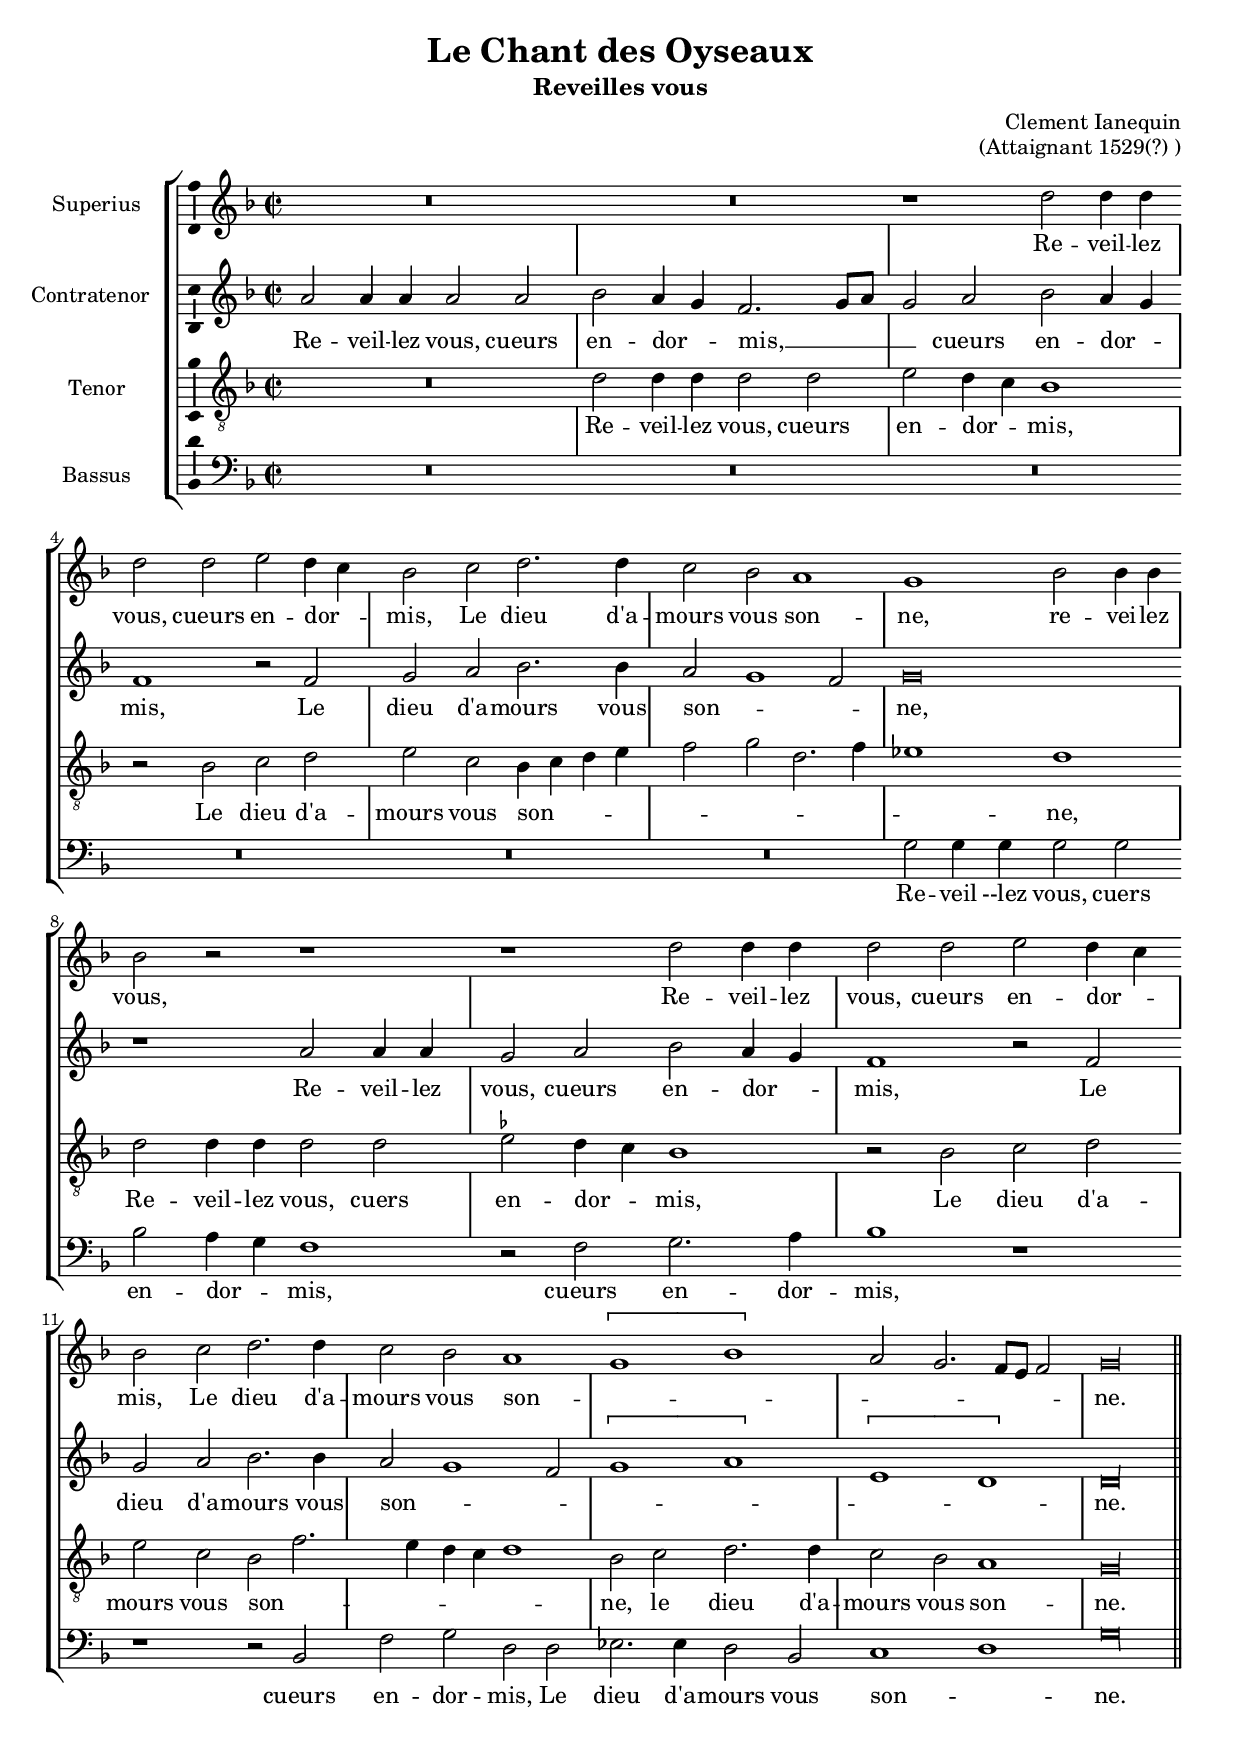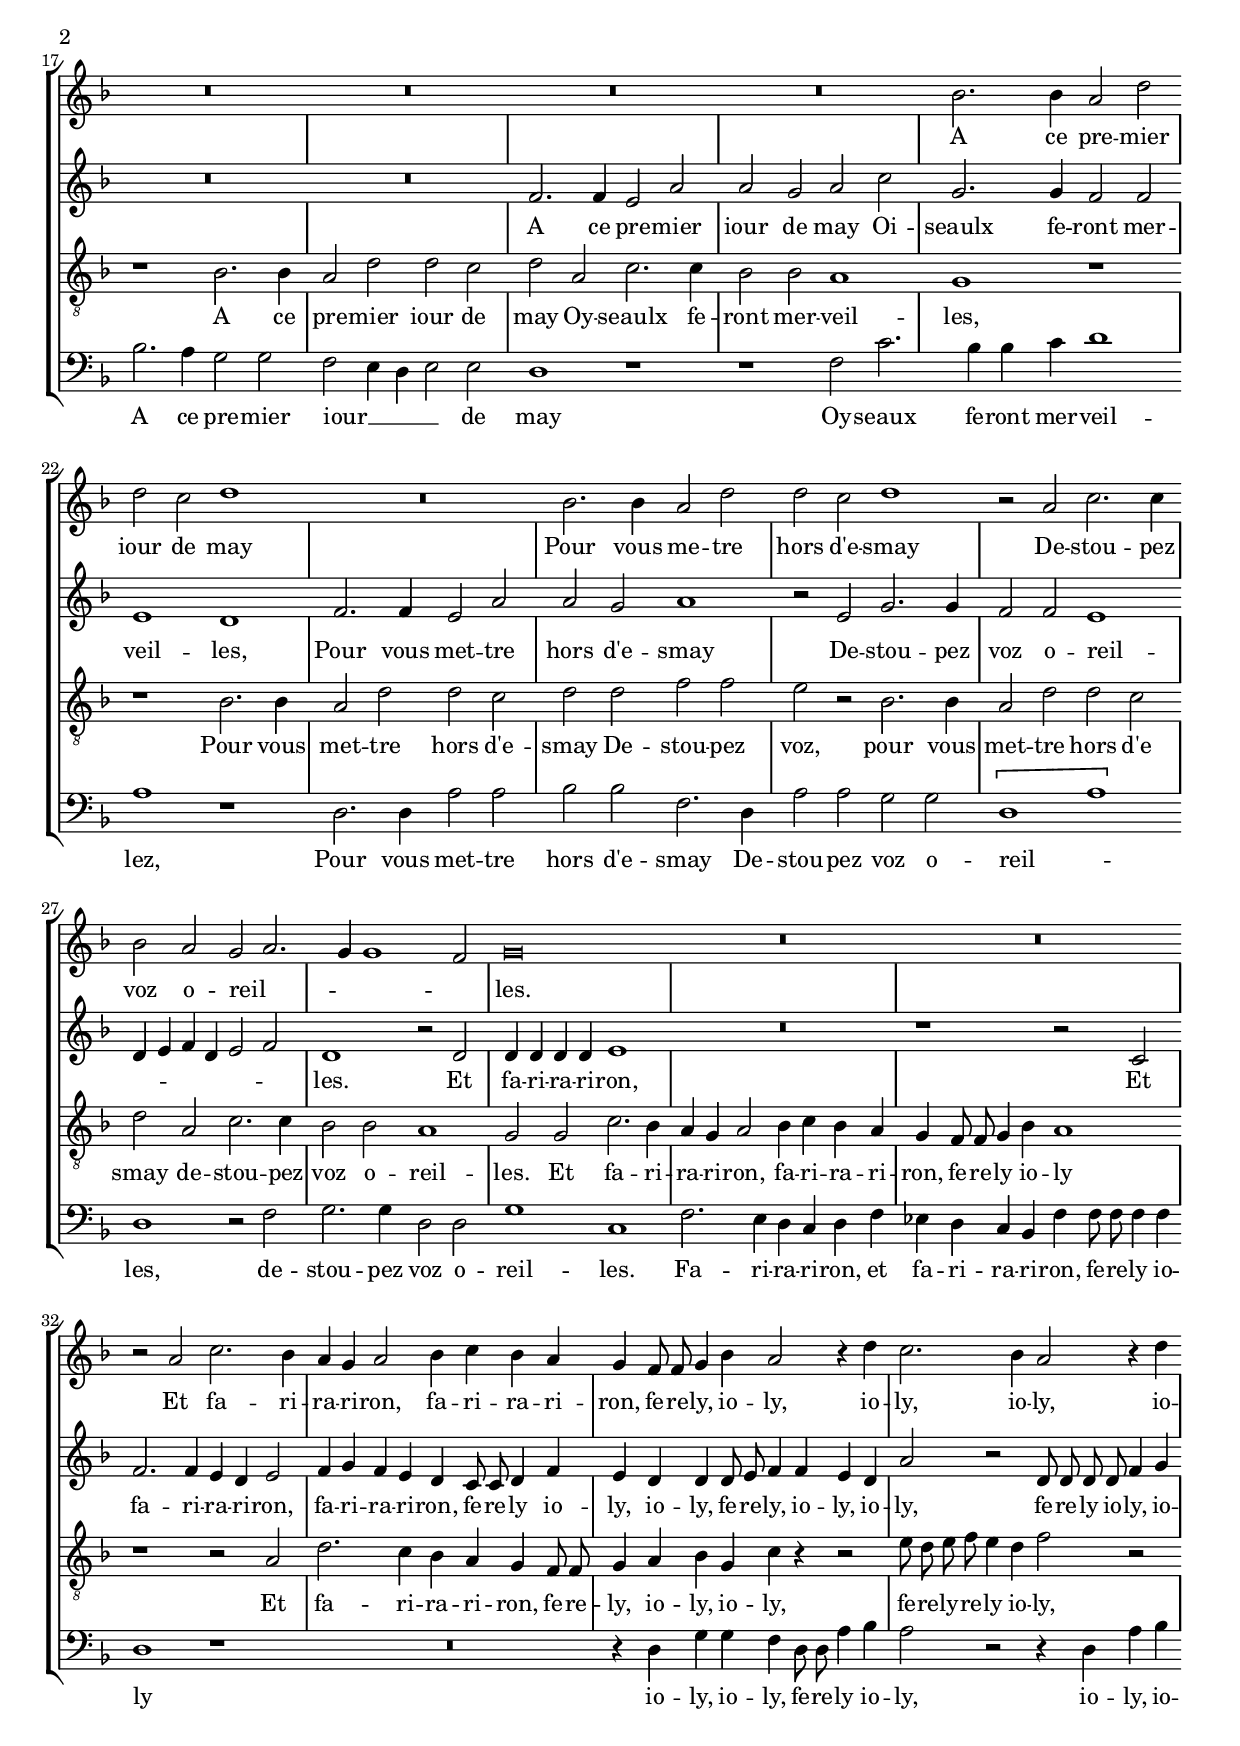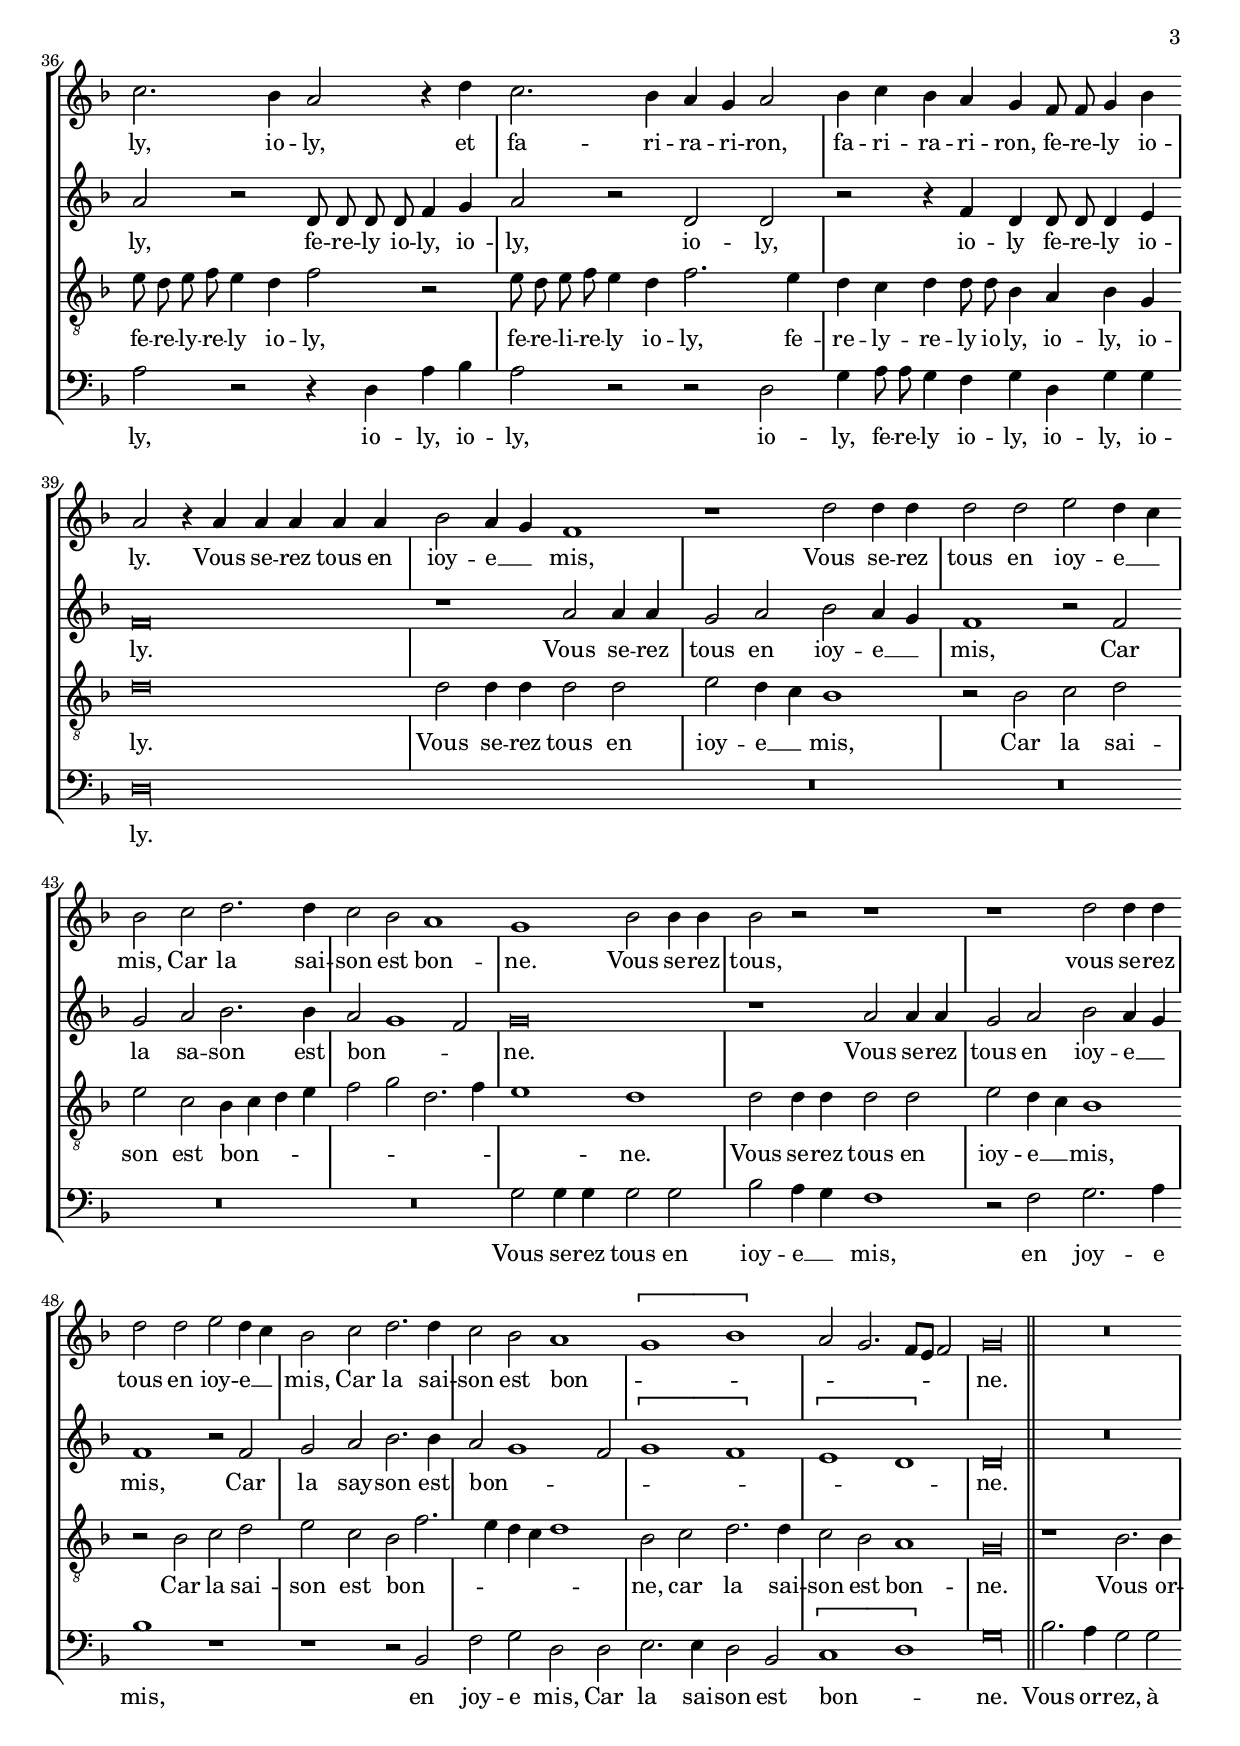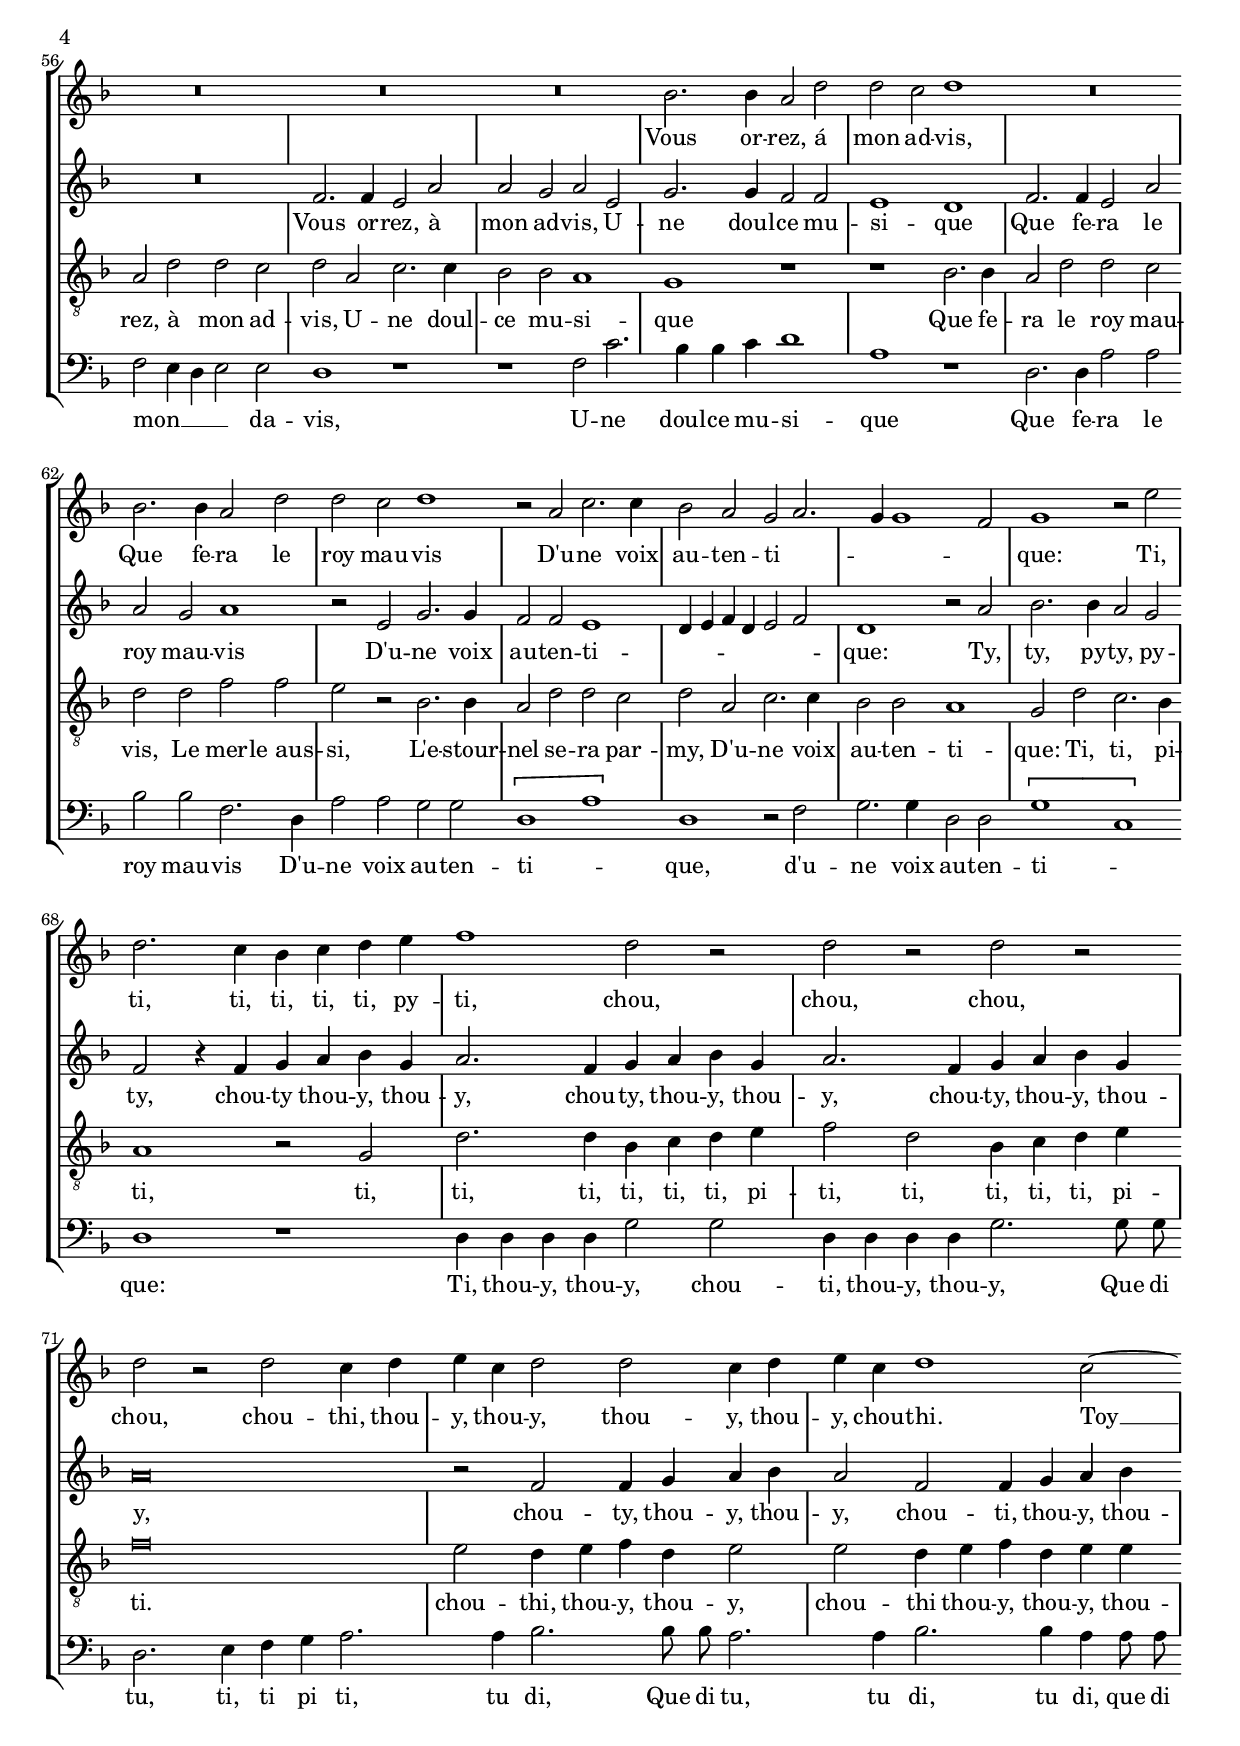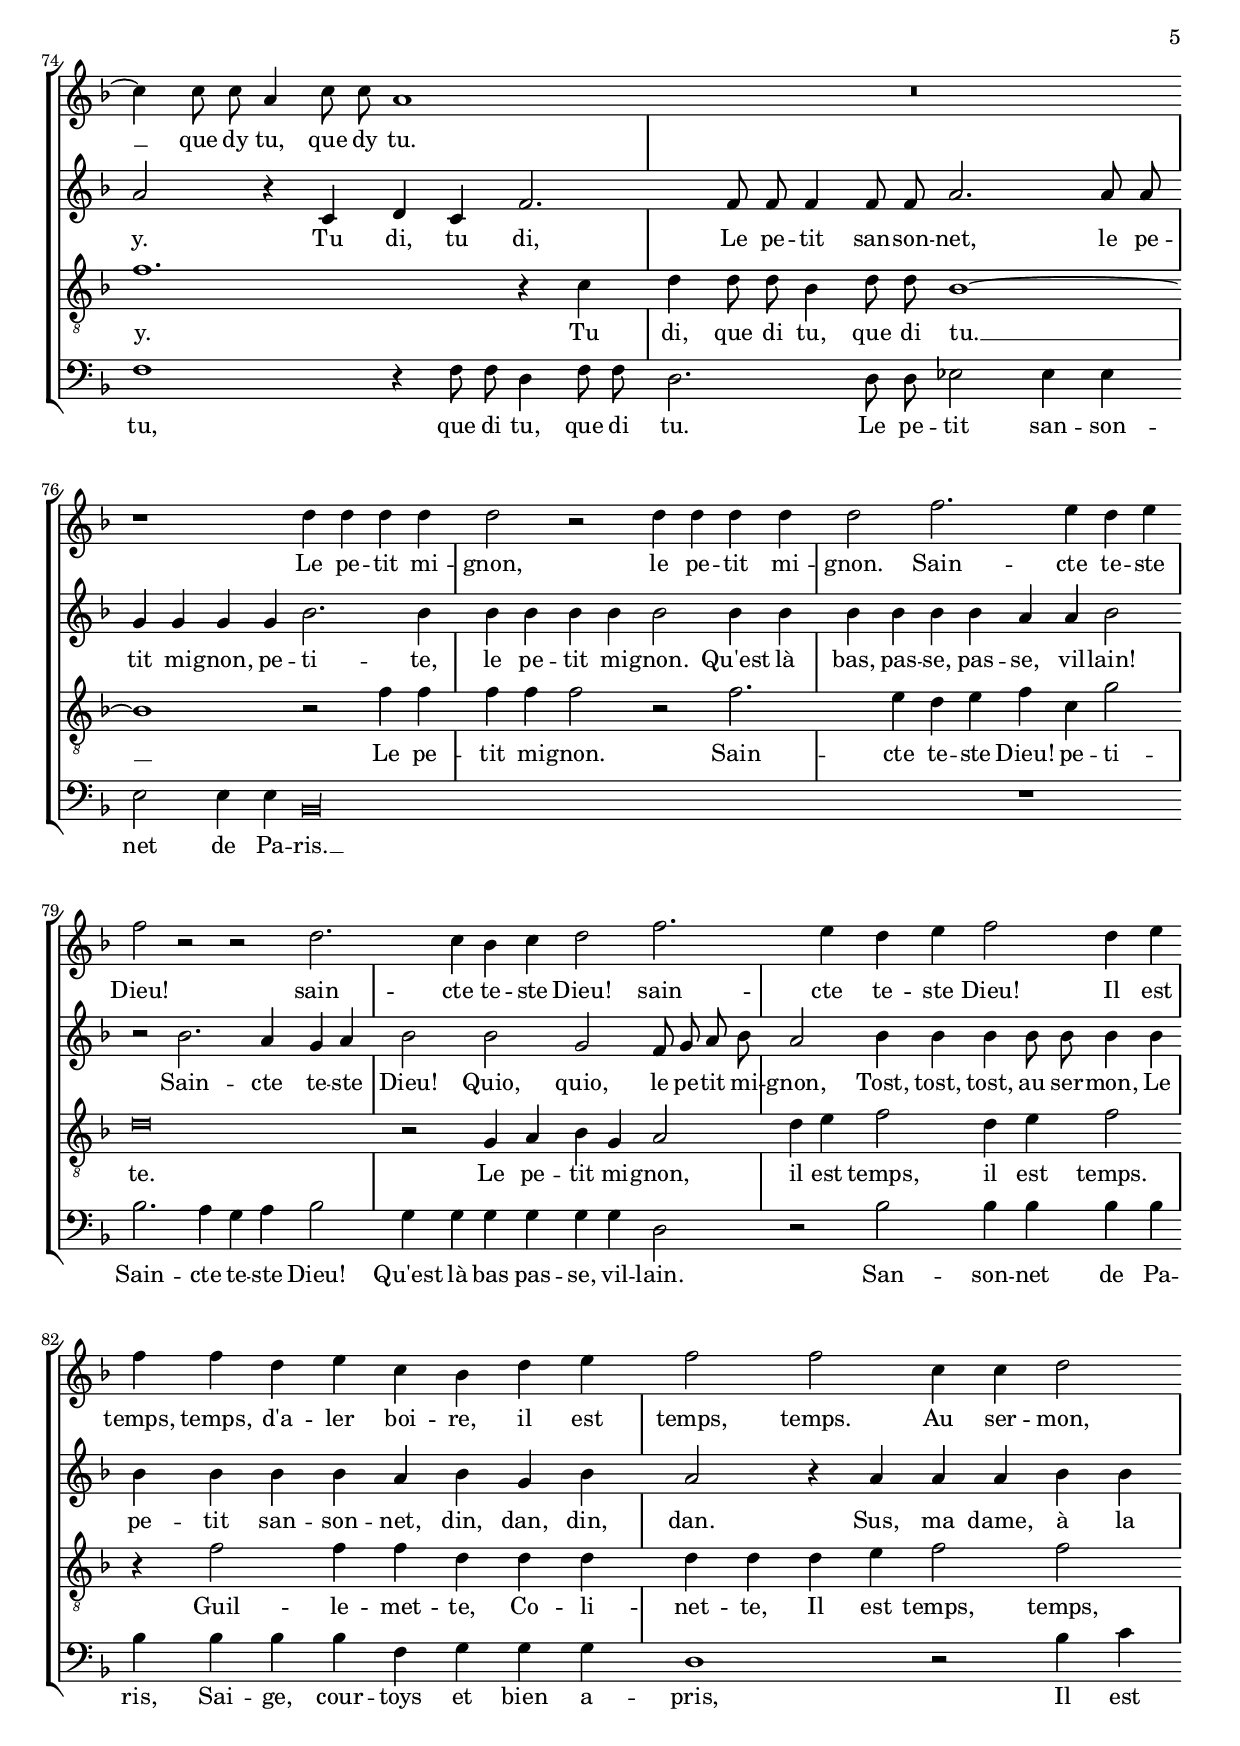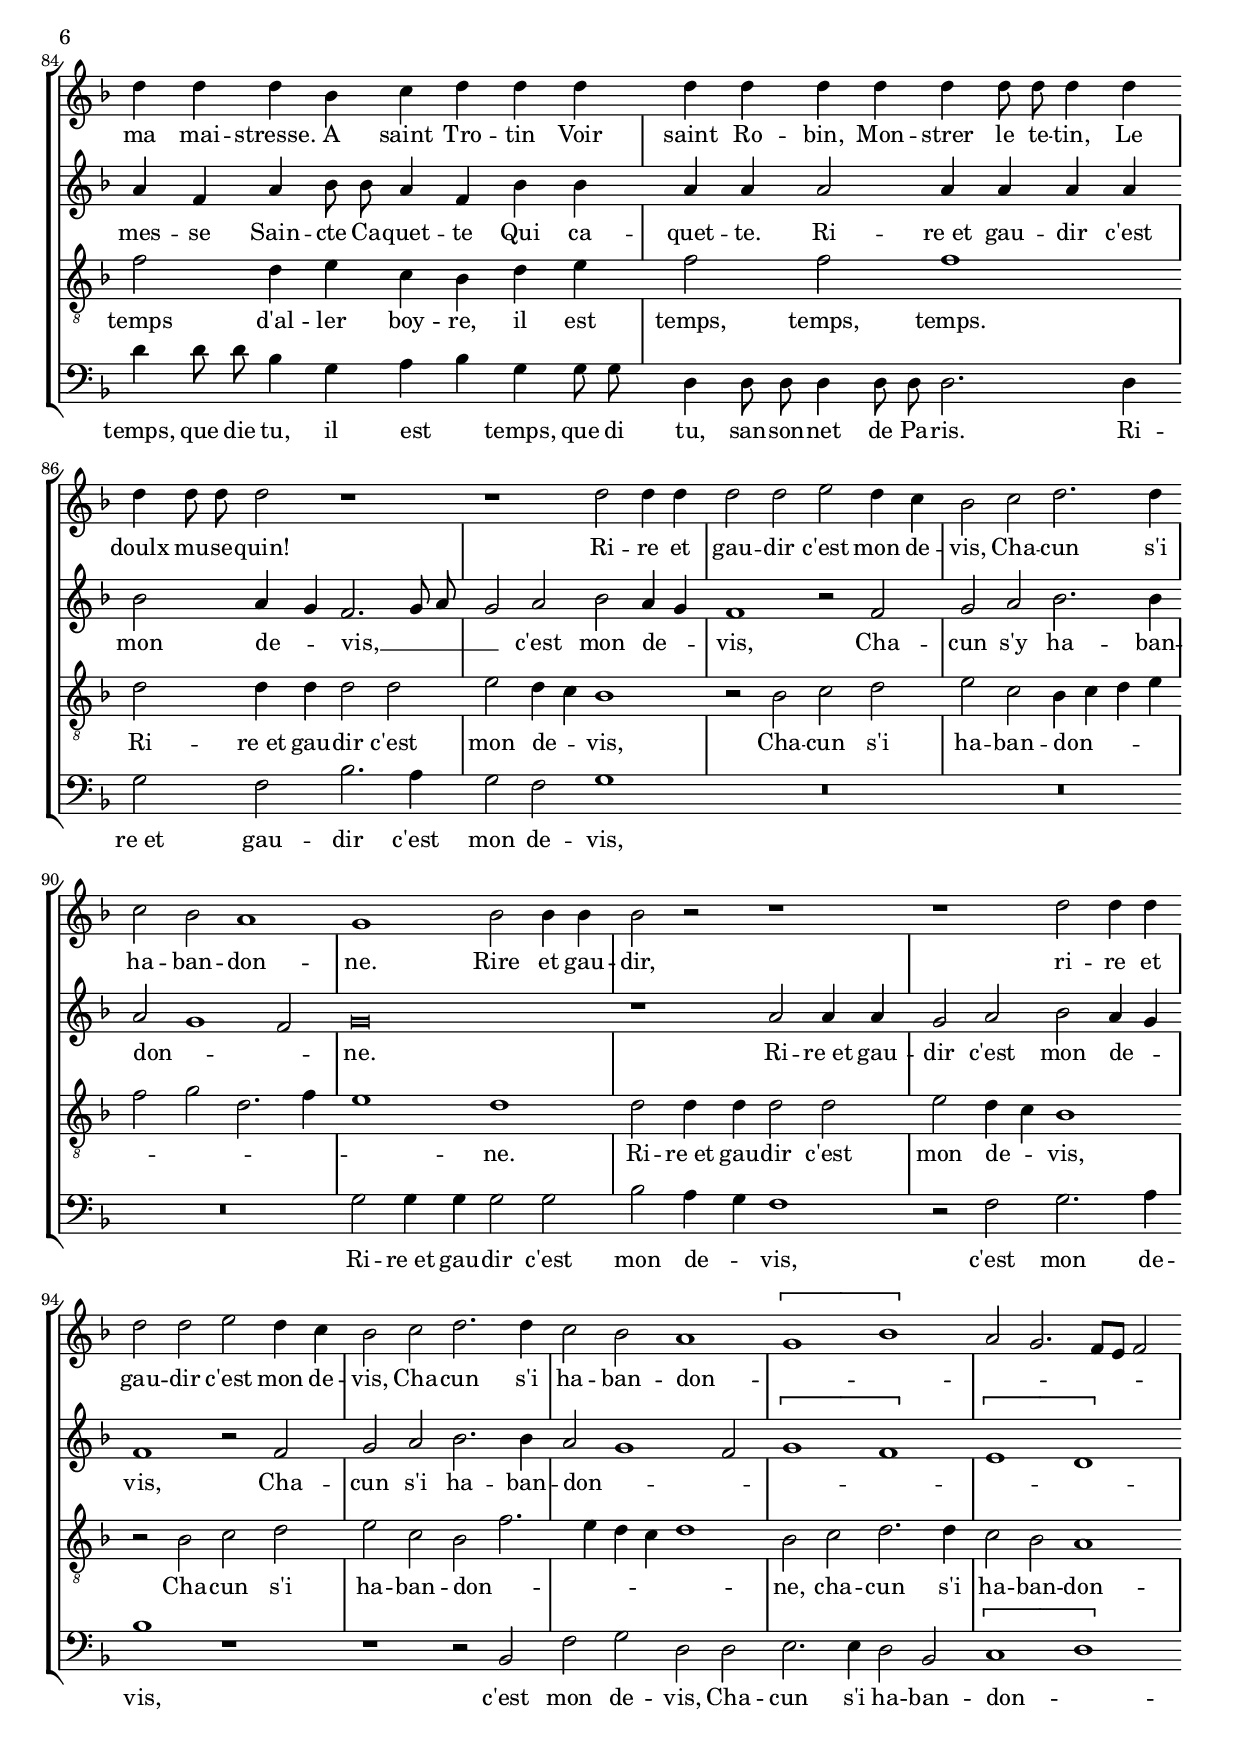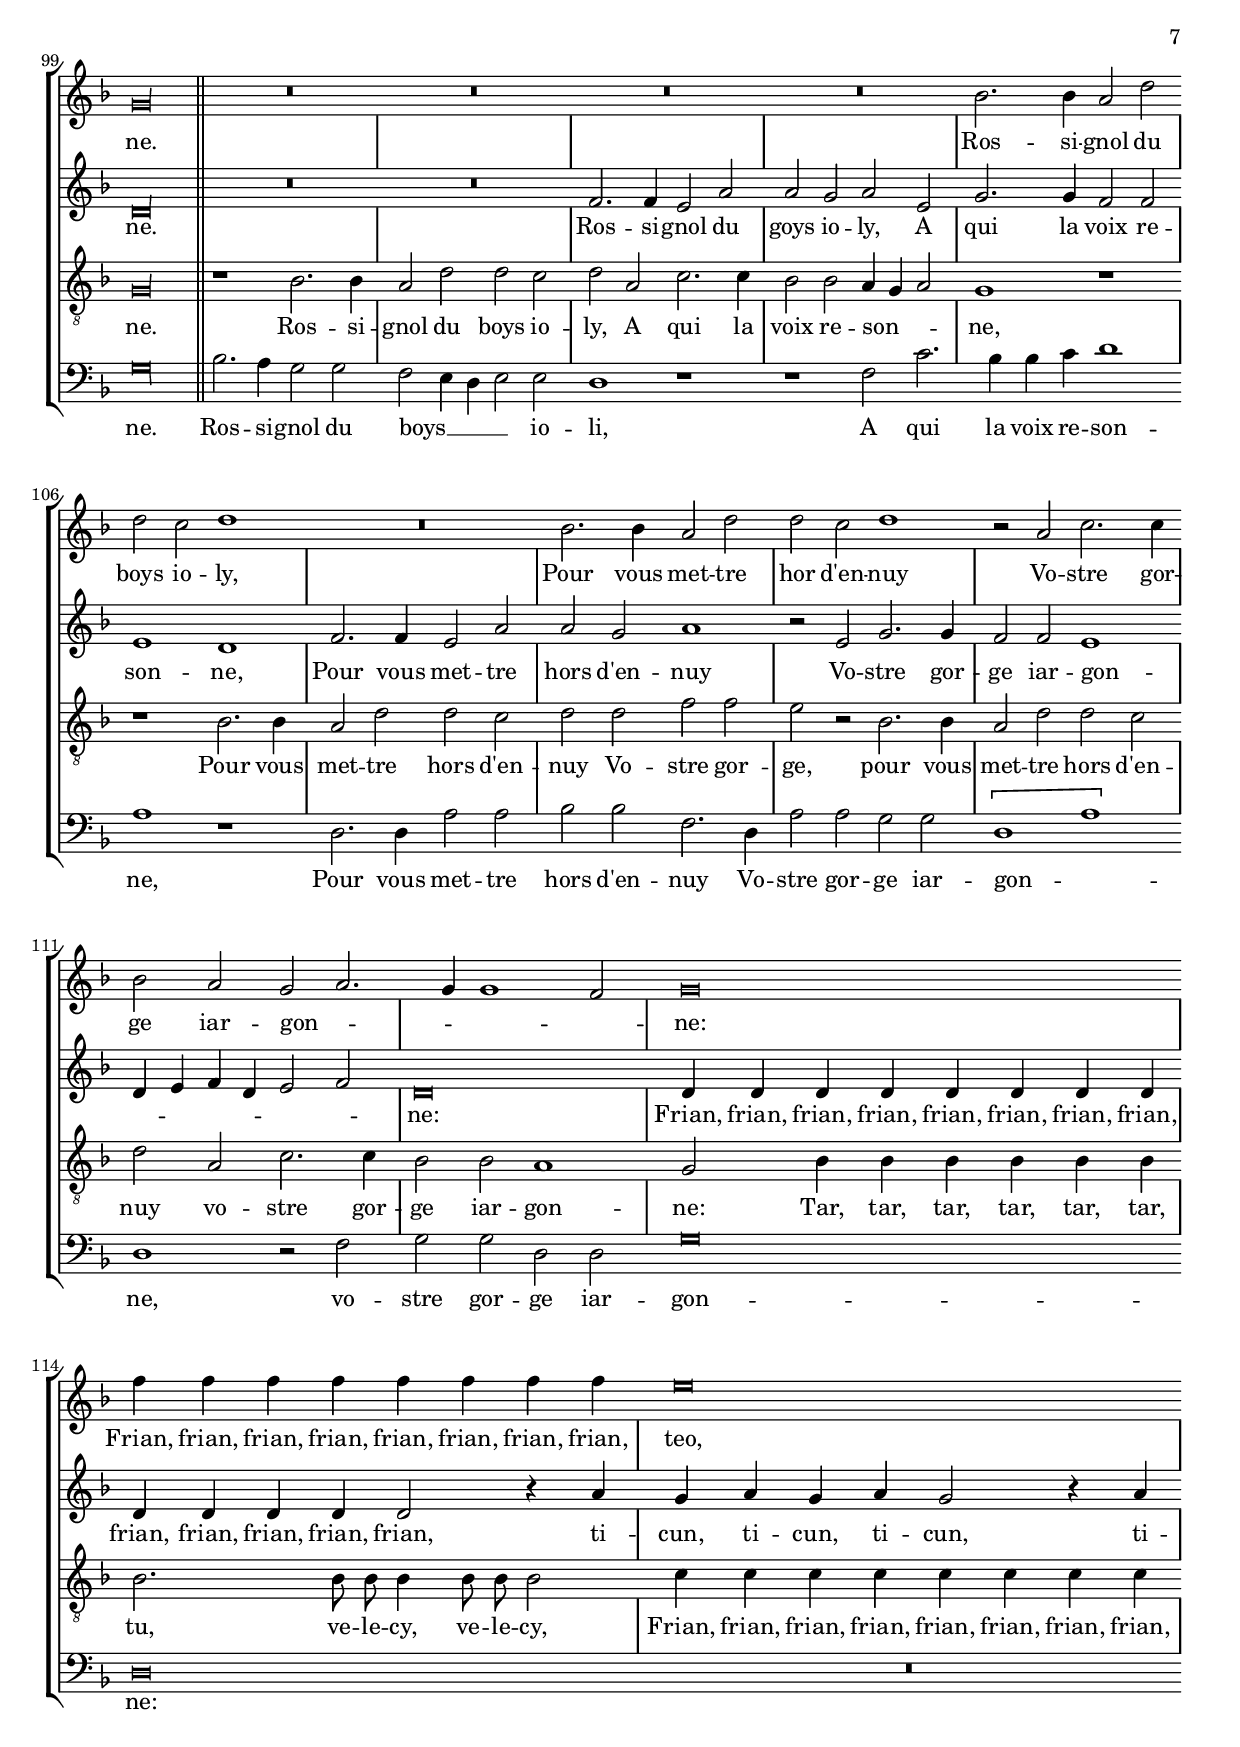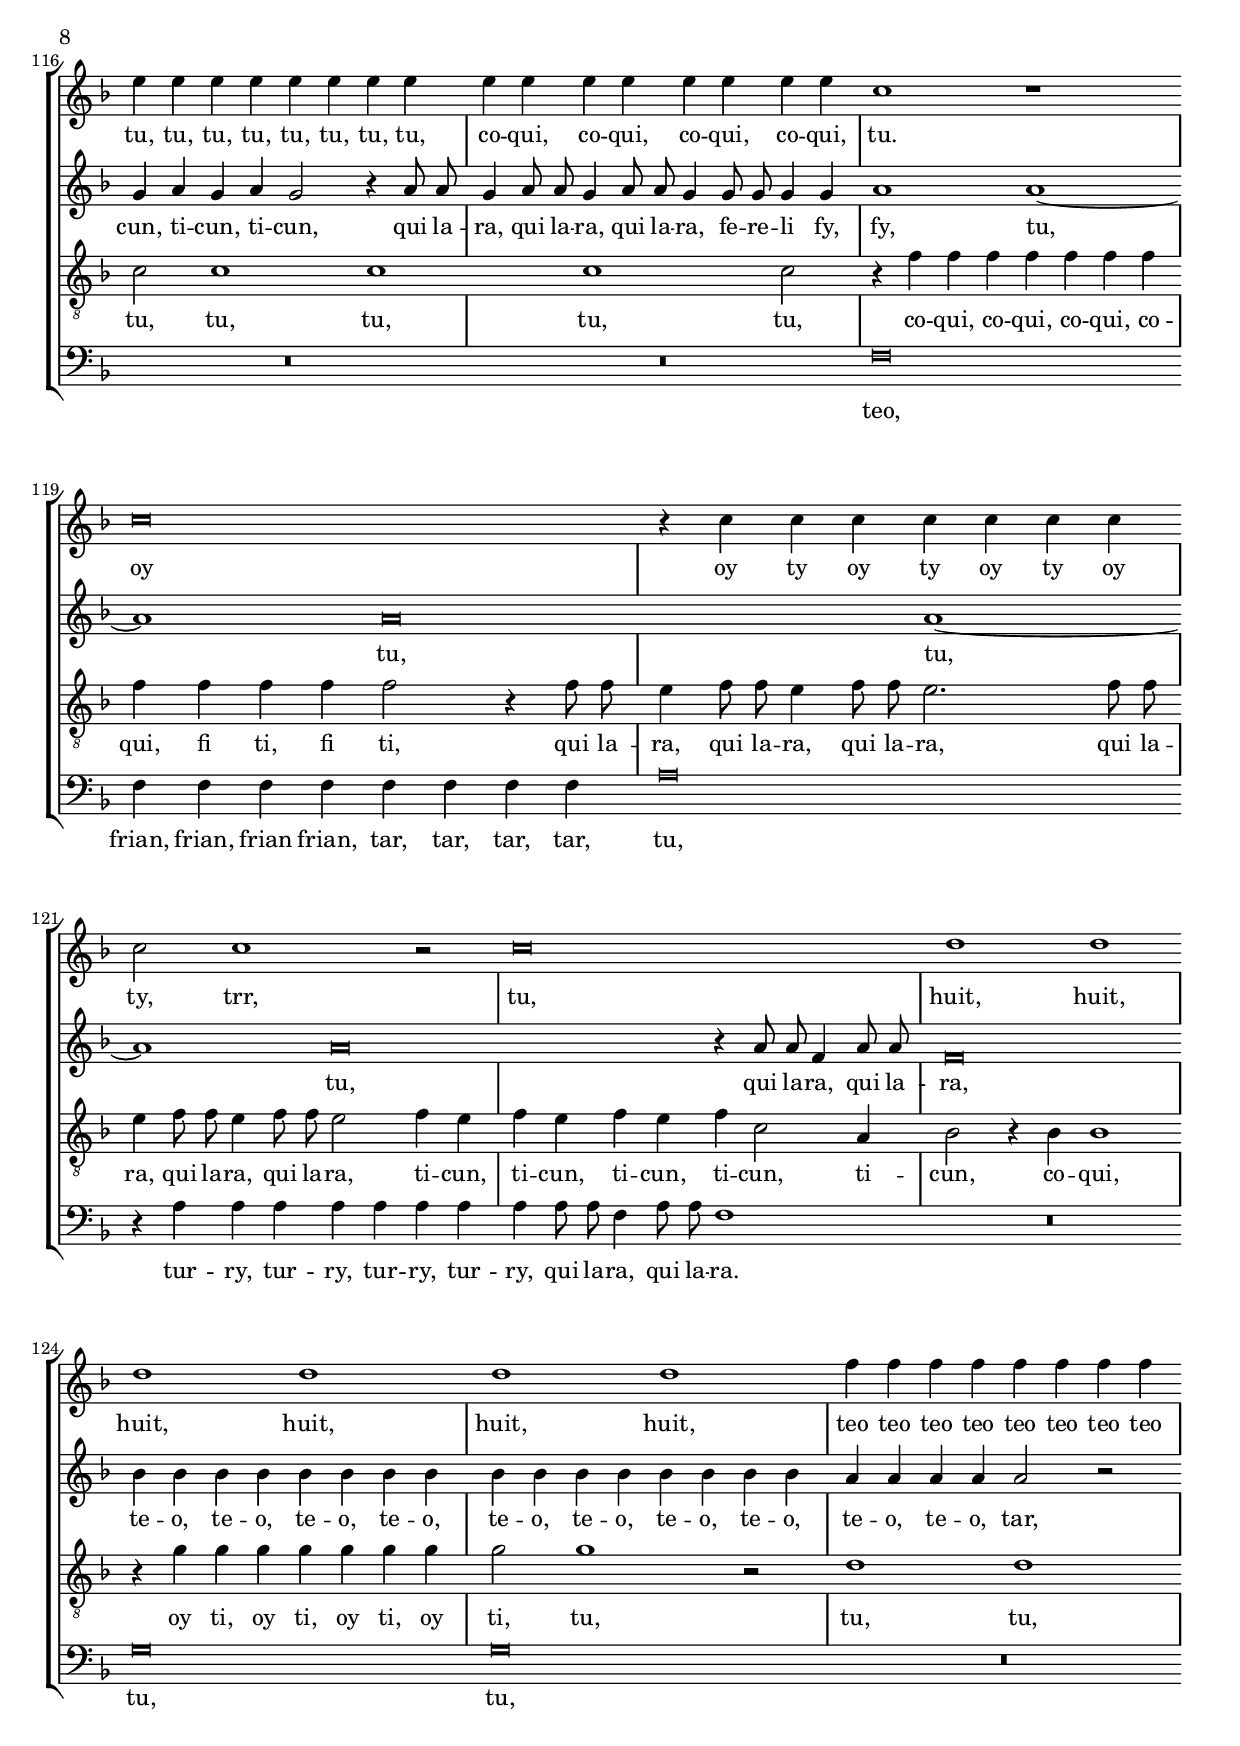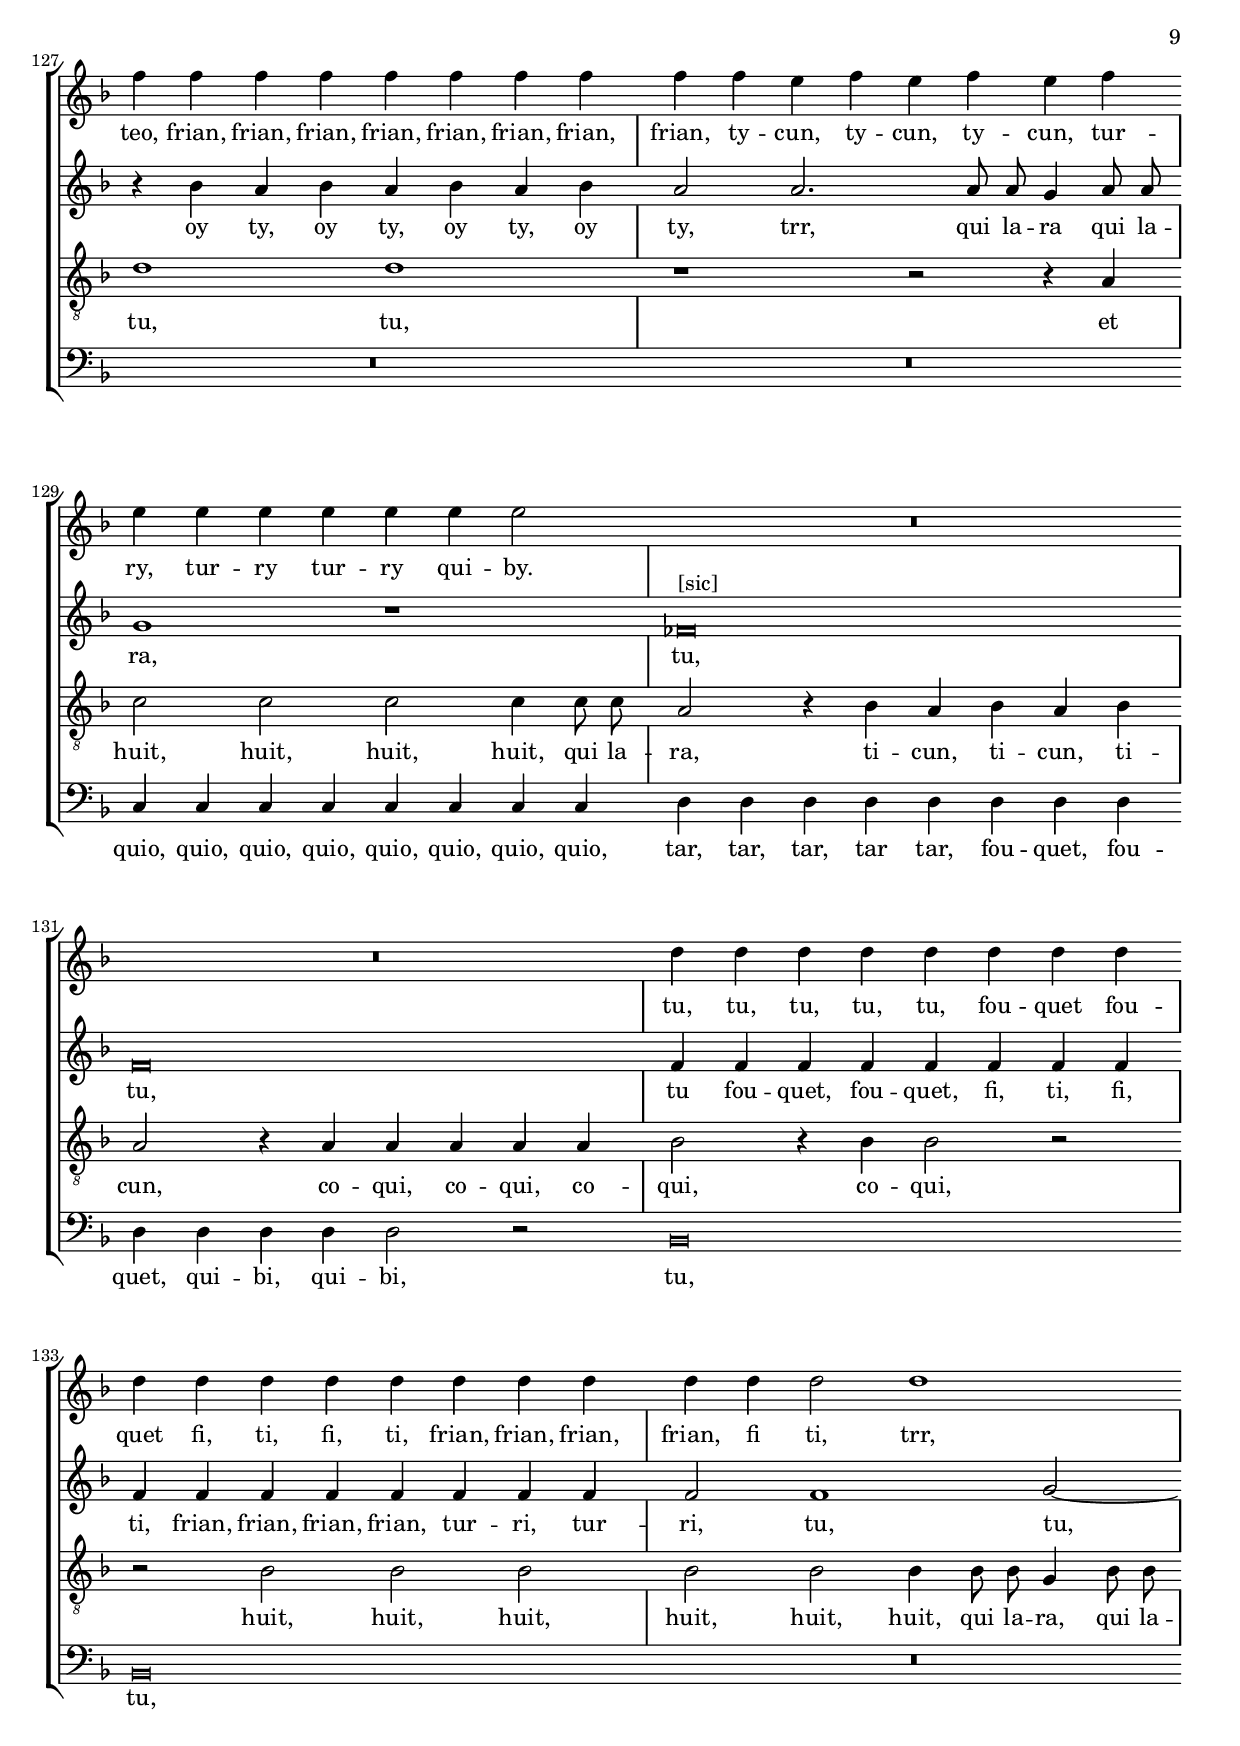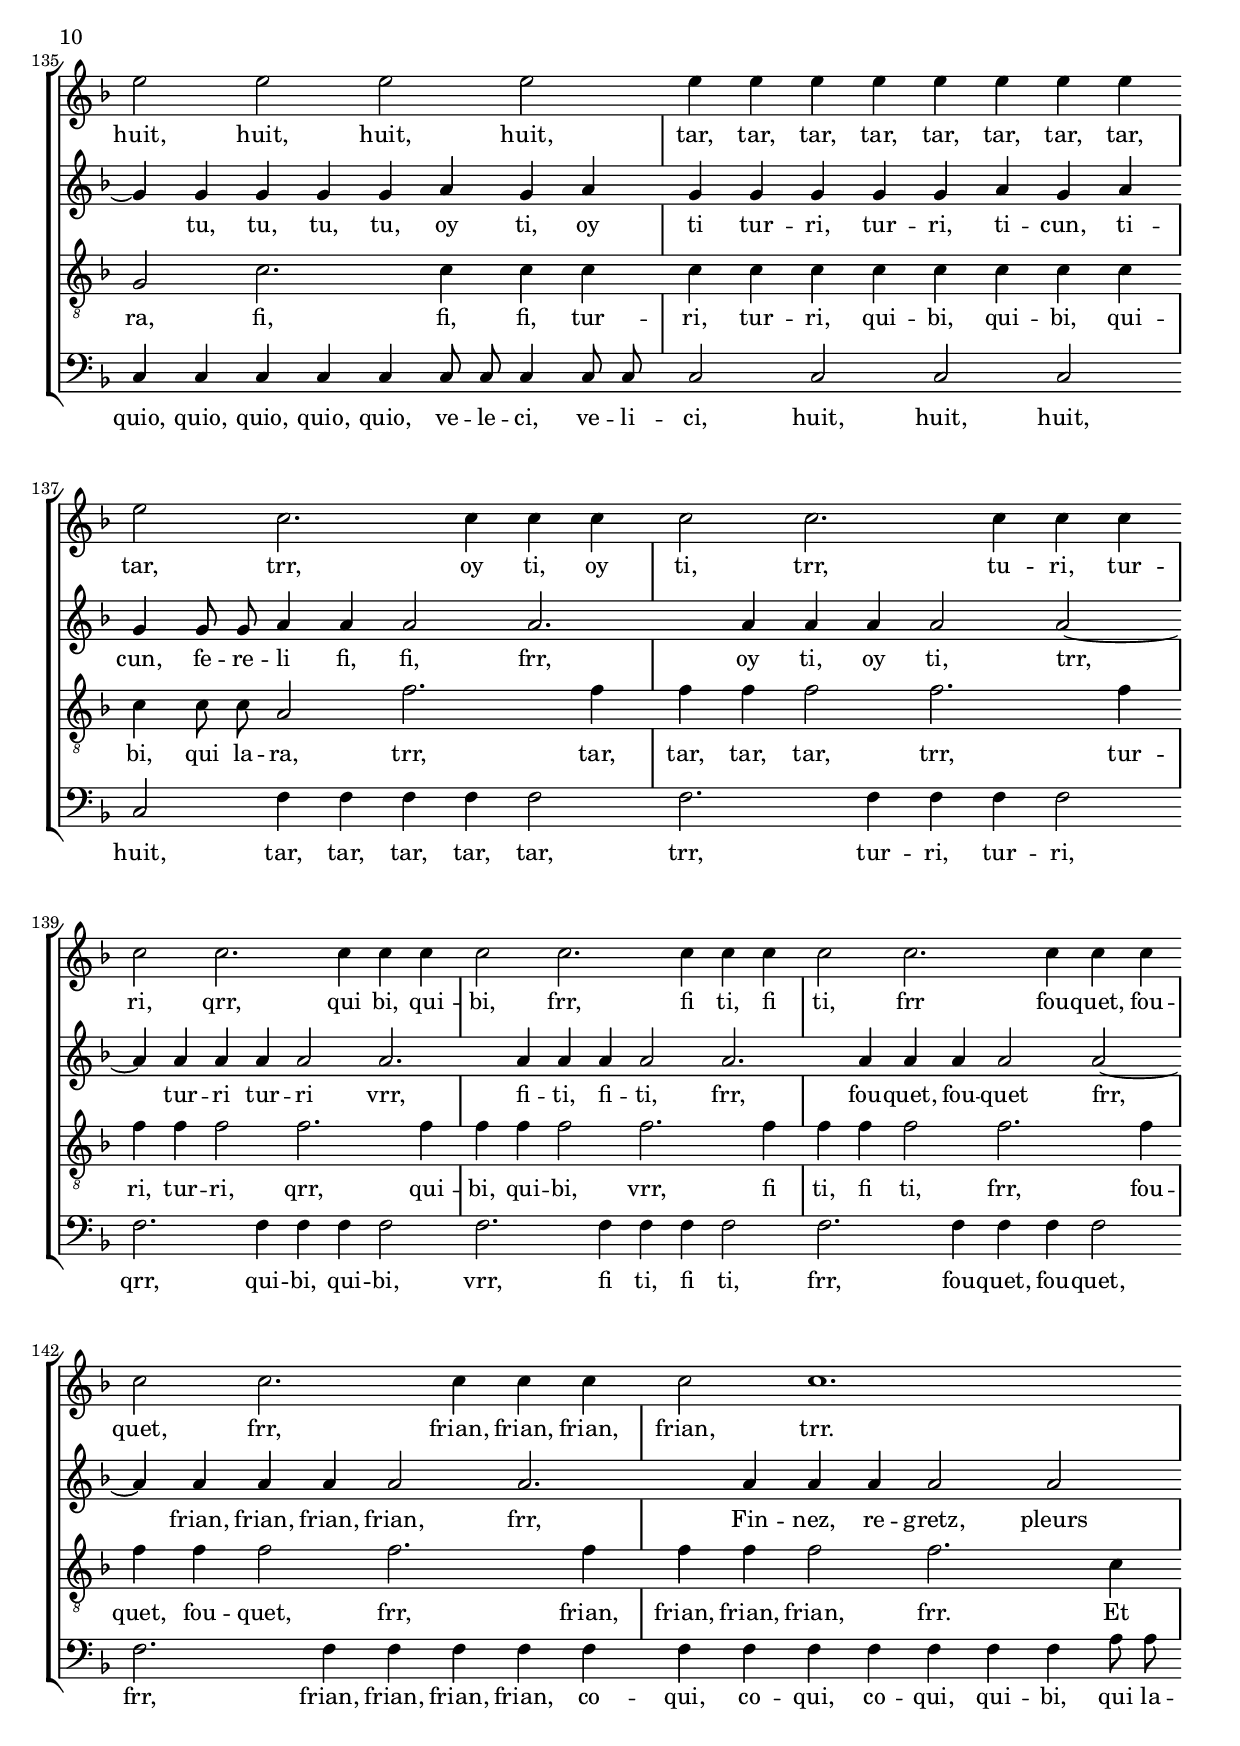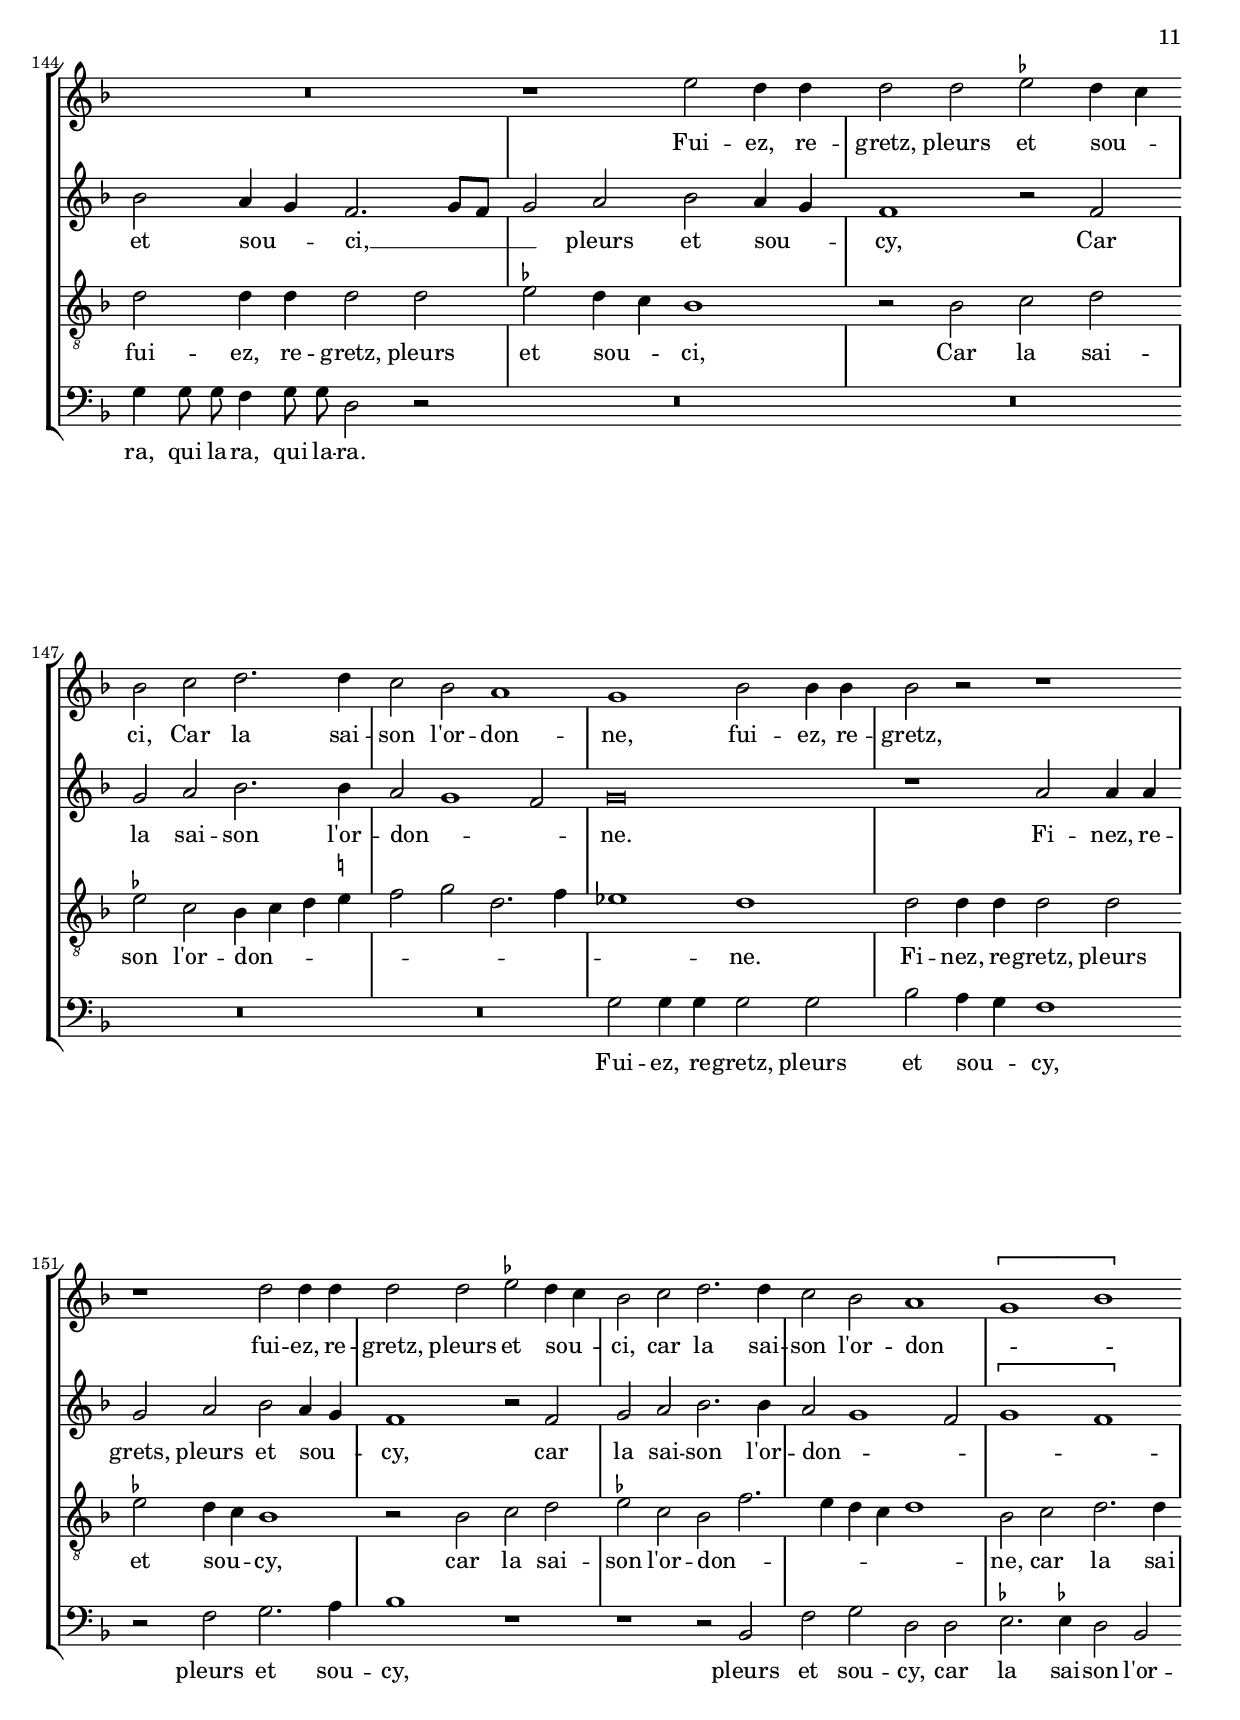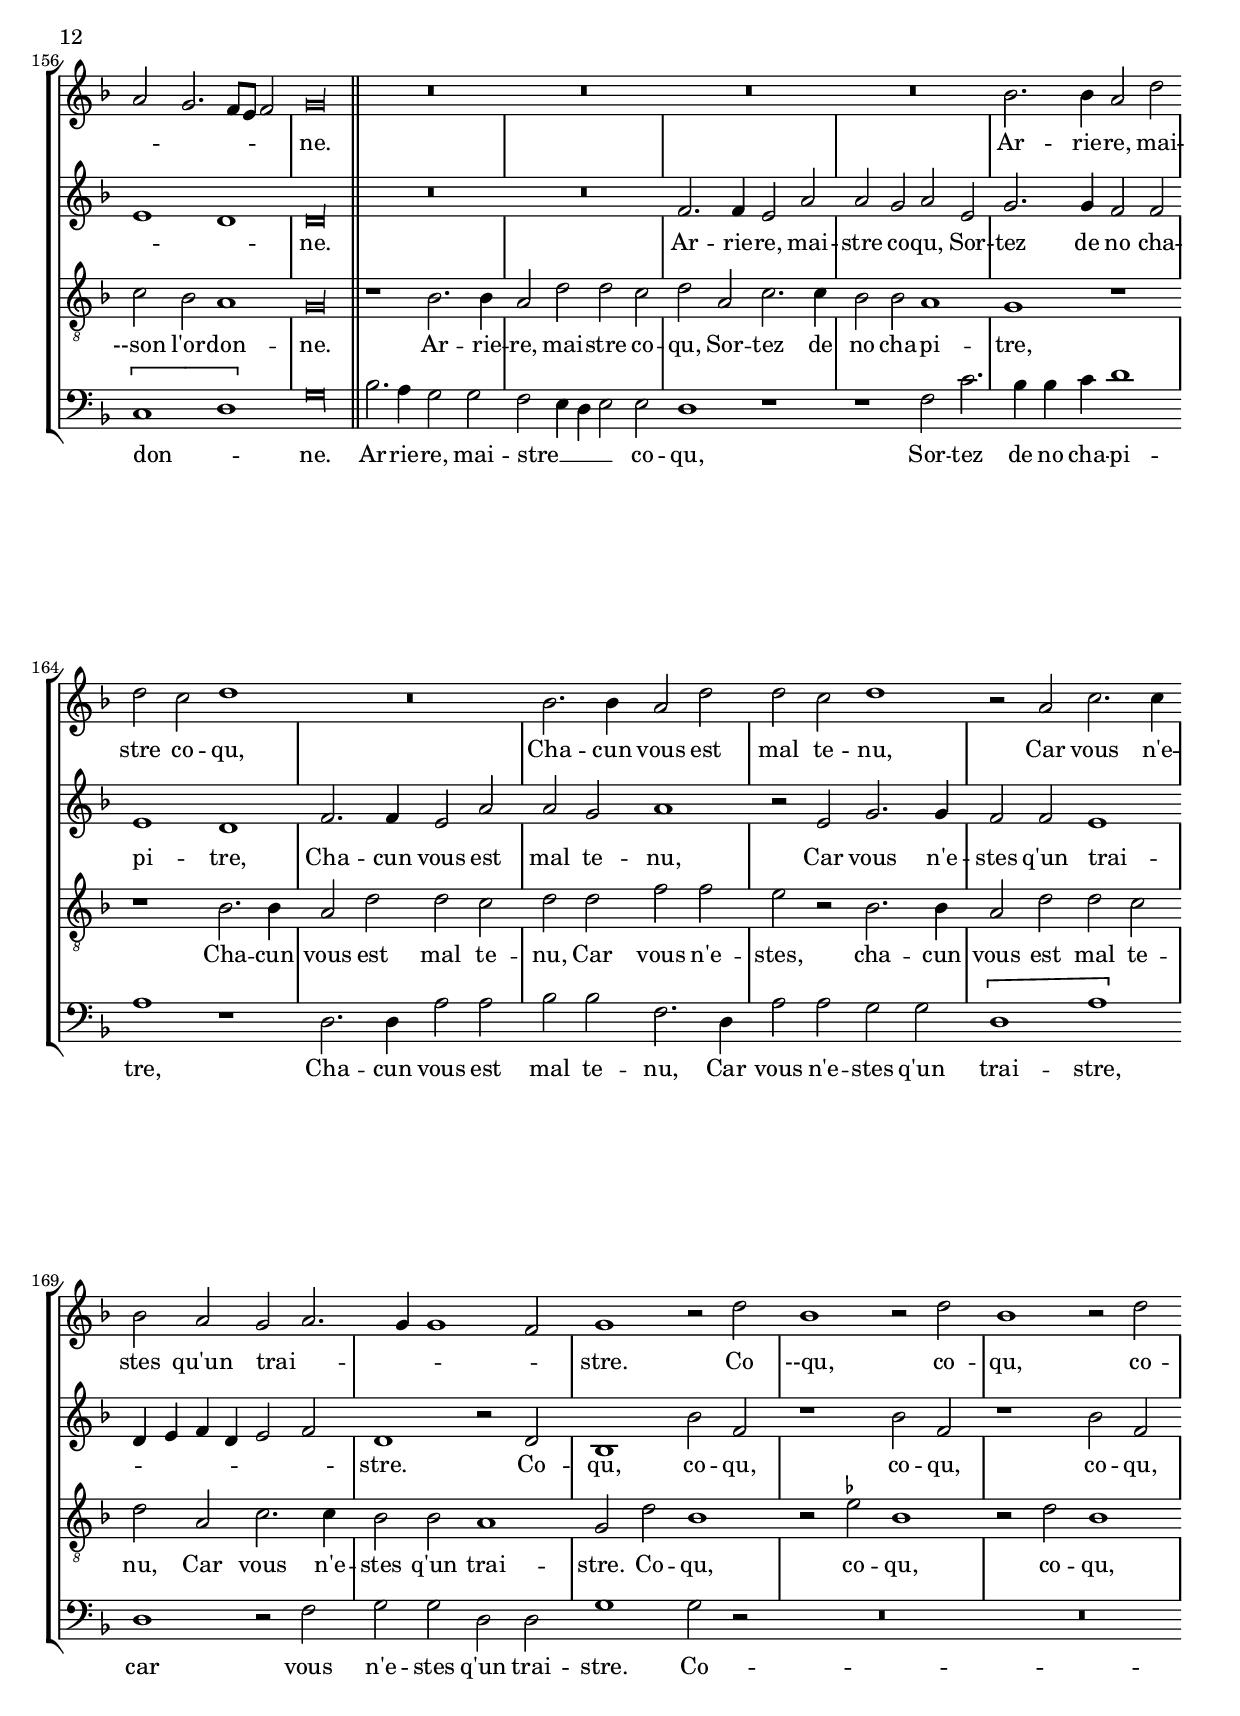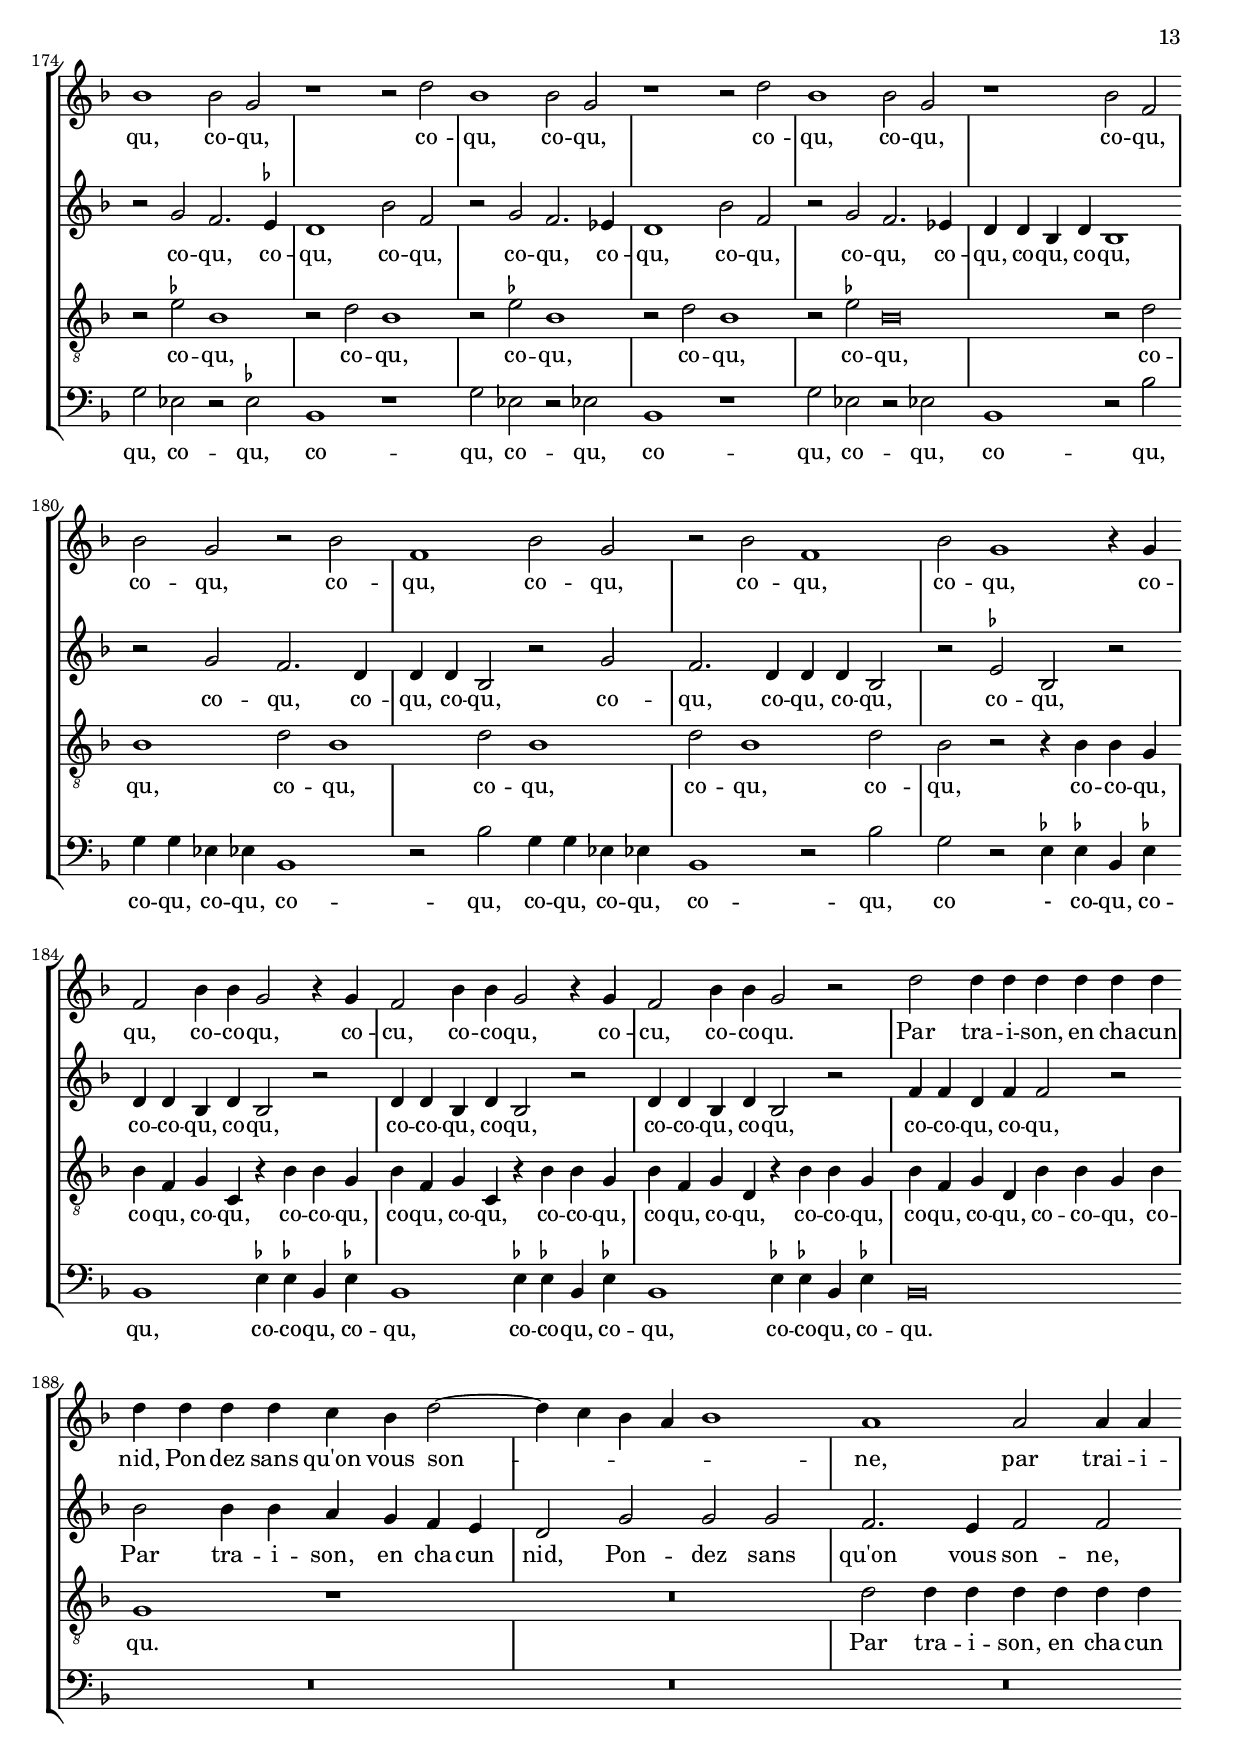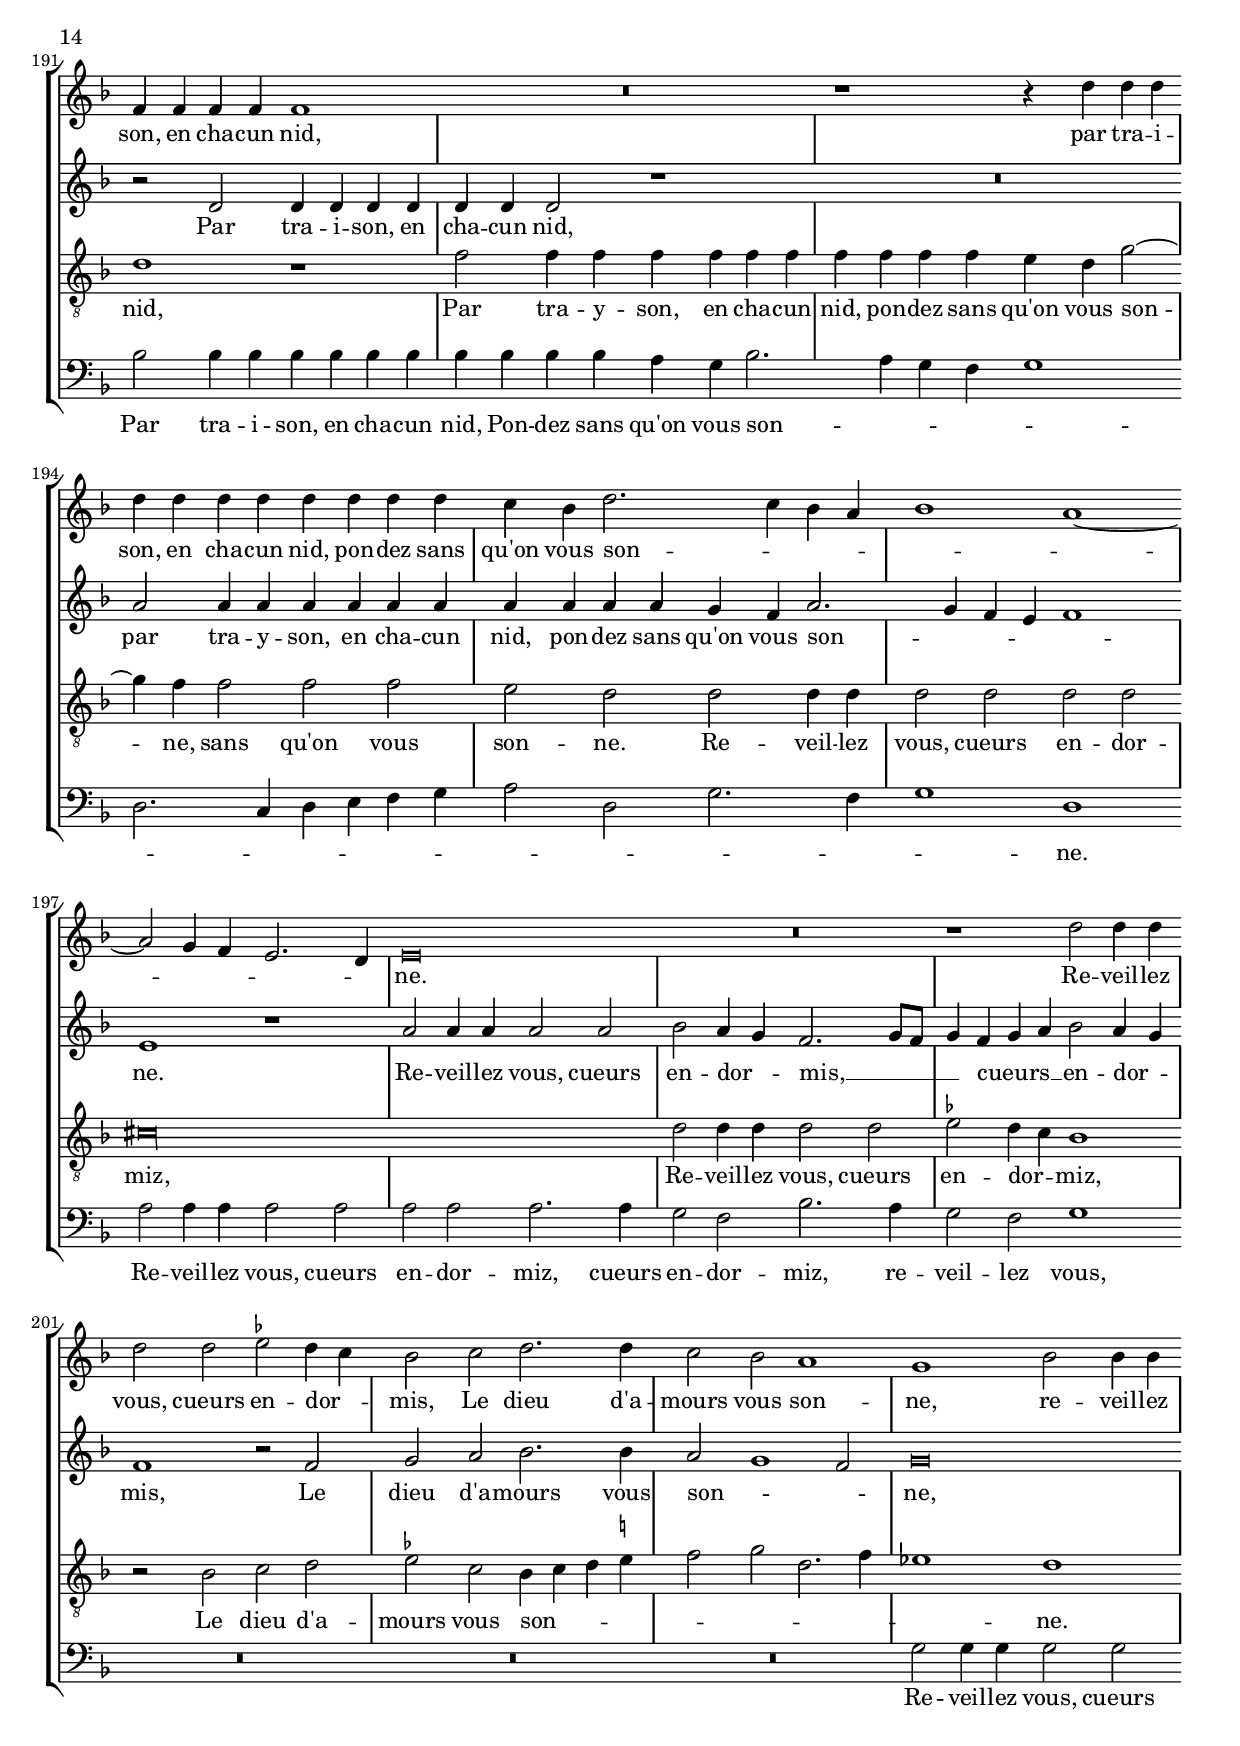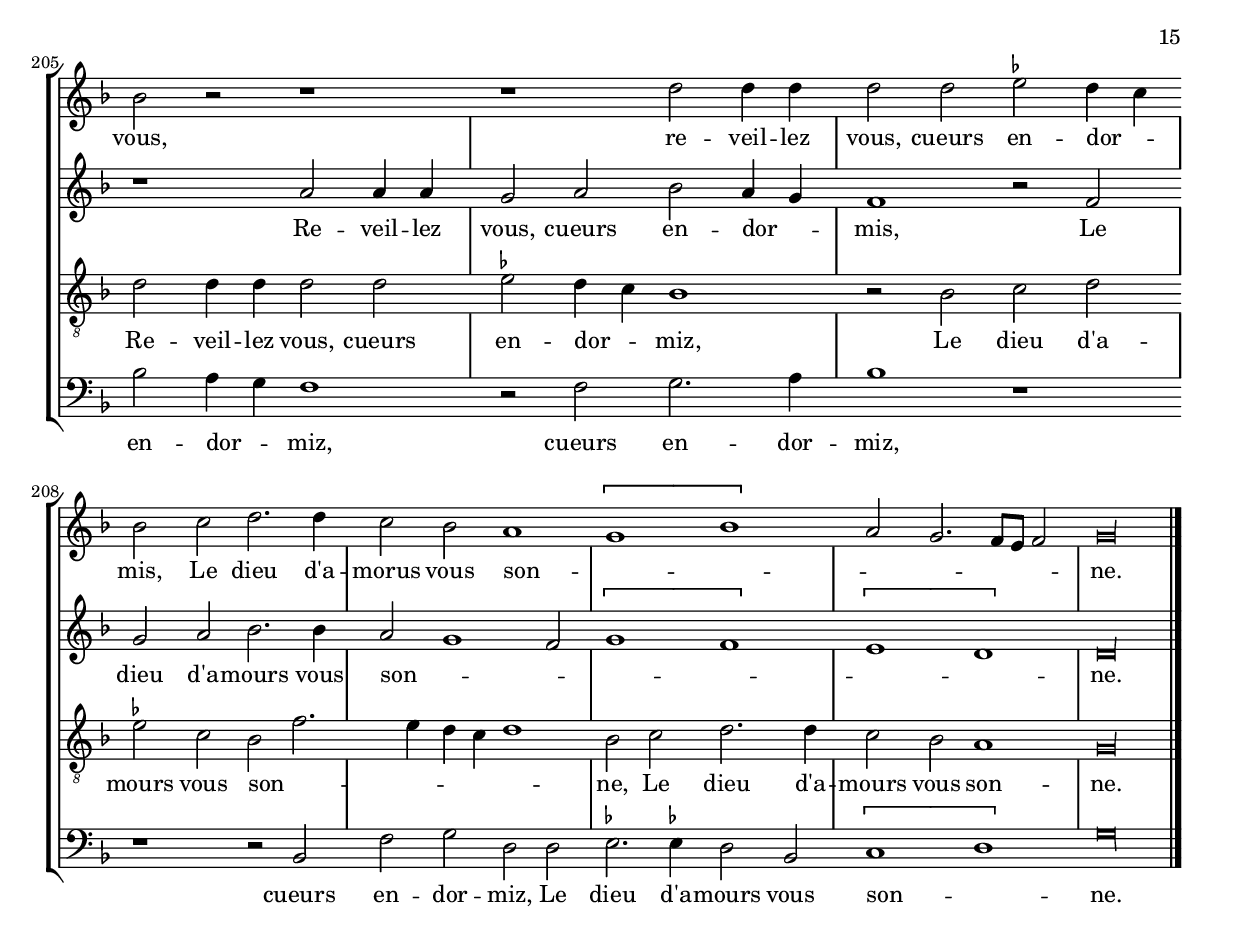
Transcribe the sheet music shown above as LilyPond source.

%{Todo: 
1. Die Umbrüche auch bei Noten erlauben, die über den Takt hinausragen, das soll gehen 
mit der Funktion:  \new Voice \with {
       \remove "Forbid_line_break_engraver"
     } {
       c4 c2 c2 \break   % now the break is allowed
       c2 c4
     }
Aber wie verhalten sich \new und \context im Vergleich?

2. Auch noch die Anpassung auf die Seite vornehmen, ist offensichtlich verrutscht.
%}

\version "2.10.0"
\include "deutsch.ly"
\header {
  filename =    "Oyseaux.ly"
  title =       "Le Chant des Oyseaux"
  subtitle =	"Reveilles vous"
 opus =        "(Attaignant 1529(?) )"
  composer =    "Clement Ianequin"
 version = "16112006"
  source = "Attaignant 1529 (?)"
}
#(set-default-paper-size "a4")
#(set-global-staff-size 18.5)
\paper {%besonders viel Noten auf dem Papier
  %#(set-paper-size "a4")
 % annotate-spacing = ##t %Um die Maße anzeigen zu lassen
 % left-margin = 1.5\cm
  print-page-number = ##t
  between-system-padding = #1
  ragged-bottom=##f
  ragged-last-bottom=##t
}
global = {
\once \override Score.MetronomeMark #'transparent = ##t
\tempo 1=60
  \set Score.skipBars = ##t
	#(set-accidental-style 'forget)
%bmolle = ^\markup{\tiny\flat}
%bdurum = ^\markup{\tiny\flat}
%ficta = ^\markup{\tiny\sharp}
\override Staff.VerticalAxisGroup #'minimum-Y-extent = #'(-2 . 2) %kleiner Systemabstand
%{
  % incipit
 % \once \override Score.SystemStartBracket #'transparent = ##t
  \override Score.SpacingSpanner #'spacing-increment = #1.0 % tight spacing
%  \key f \major
 % \time 2/2
 % \once \override Staff.TimeSignature #'style = #'neomensural
  %\override Voice.NoteHead #'style = #'neomensural
  %\override Voice.Rest #'style = #'neomensural
  %\set Staff.printKeyCancellation = ##f %Das vielleicht doch wieder anschalten?
 % \cadenzaOn % turn off bar lines
  %\skip 1*10
 % \once \override Staff.BarLine #'transparent = ##f
  %\bar "||"
 % \skip 1*1 % need this extra \skip such that clef change comes
            % after bar line
 % \bar ""
%}

  % main
  \revert Score.SpacingSpanner #'spacing-increment % CHECK: no effect?
  %\cadenzaOff % turn bar lines on again
  %\once \override Staff.Clef #'full-size-change = ##t
 % \set Staff.forceClef = ##t
  %\key g \minor
  \time 2/2
	\set Score.measureLength = #(ly:make-moment 4 2)
\override Voice.NoteHead #'style = #'baroque
  %\override Voice.NoteHead #'style = #'default
  %\override Voice.Rest #'style = #'default

  % FIXME: setting printKeyCancellation back to #t must not
  % occur in the first bar after the incipit.  Dto. for forceClef.
  % Therefore, we need an extra \skip.
 % \skip 1*1
  %\set Staff.printKeyCancellation = ##t
  %\set Staff.forceClef = ##f
 \skip 1*20
\override Staff.VerticalAxisGroup #'minimum-Y-extent = #'(-4 . 4) %ab S. 2 wieder größerer Abstand
  \skip 1*12 % 
\once \override Staff.BarLine #'transparent = ##f
	\bar "||"
\skip 1*76
	\once \override Staff.BarLine #'transparent = ##f
	\bar "||"
\skip 1*92
	\once \override Staff.BarLine #'transparent = ##f
	\bar "||"
%\break
\skip 1*116
	\once \override Staff.BarLine #'transparent = ##f
	\bar "||"
%\break
\skip 1*98
	%\break
%\skip 1*110
	%\once \override Staff.BarLine #'transparent = ##f
	%\bar ""
%\skip 1*2

\skip 1*12
  % let finis bar go through all staves
\once  \override Staff.BarLine #'transparent = ##f

  % finis bar
  \bar "|."
}

discantusNotes = {
  \relative c'' {
    \set Staff.instrumentName = "Superius  "
	\set Staff.midiInstrument = "choir aahs"
	\key d \minor
    % main
    \clef "treble"
    R\breve |
    R\breve |
    r1 d2  d4 d |
    d2 d e^\markup{ \tiny \musicglyph #"accidentals.M2"  } %hier ein Erniedrigungszeichen
	   d4 (c) |
    b2 c d2. d4 |
	c2 b a1 |  g b2 b4 b | %Ende Seite 1
	b2 r2 r1 | r1 d2 d4 d d2 d e^\markup{ \tiny \musicglyph #"accidentals.M2" } d4 (c) b2 c d2. d4 | c2 b2 a1( | \[ g1 b1 \] | a2 g2. f8 e f2) |
	%\once \override NoteHead #'transparent = ##t g\breve |
	g\longa |
	%\bar "| |"
	R\breve 
	%Ende Seite 2
	R\breve R R | b2. b4 a2 d d c d1 | R\breve | b2. b4 a2 d d c d1 |
	%Ende S. 3
	r2 a c2. c4 | b2 a g (a2.  g4 g1 f2 ) | g\breve | R | R | r2 a2 c2. b4 a g a2 b4 c b a 
	%Ende S. 4
	g4 f8 f\noBeam g4 b a2 r4 d4 | c2. b4 a2 r4 d | c2. b4 a2 r4 d | c2. b4 a g a2 | b4 c b a g f8 f\noBeam g4 b | a2 r4 a a a a a |
	%Ende S. 5
	b2 a4 (g) f1 | r1 d'2 d4 d | d 2 d e^\markup{\tiny\musicglyph #"accidentals.M2"} d4 (c) | b2 c d2. d4 | c2 b a1 | g b2 b4 b b2 r r1 | r d2 d4 d |
	%Ende S. 6
	d2 d e^\markup{\tiny\musicglyph #"accidentals.M2"} d4 (c) b2 c d2. d4 | c2 b a1( | \[ g b \] | a2 g2. f8 e f2) | g\longa 
	%Doppelstrich
	R\breve R R
	%Ende S.7
	R | b2. b4 a2 d d c d1 | R\breve | b2. b4 a2 d d c d1 | r2 a c2. c4 b2 a g (a2.  g4 g1 f2 )
	%Ende S. 8
	g1 r2 e'2 | d2. c4 b c d e | f1 d2 r2 | d r d r d r d c4 d | e c d2 d2 c4 d |
	%Ende S. 9
	e c d1 c2 ~ (| c4) c8 c\noBeam a4 c8 c\noBeam a1 | R\breve r1 d4 d d d d2 r d4 d d d | d2 f2. e4 d e 
	%Ende S. 10
	f2 r r d2.  c4 b c d2 
	%f2 ~( | f4)
	f2.
	 e4 d e f2 d4 e f f d e^\markup{\tiny\musicglyph #"accidentals.M2"} c b d e^\markup{\tiny\musicglyph #"accidentals.0"} | f2 f c4 c d2 | d4 d d b c d d d |
	%Ende S. 11
	d d d d d d8 d\noBeam d4 d | d d8 d\noBeam d2 r1 | r d2 d4 d | d2 d e^\markup{\tiny\musicglyph #"accidentals.M2"} d4 c b2 c d2. d4 c2 b a1 | g b2 b4 b |
	%Ende S. 12
	b2 r r1 | r d2 d4 d | d2 d e^\markup{\tiny\musicglyph #"accidentals.M2"} d4 c b2 c d2. d4 c2 b a1 (| \[ g1 b1 \] a2 g2. f8 e f2 ) | g\longa
	%Doppelstrich
	R\breve 
	%Ende S. 13
	R\breve R R | b2. b4 a2 d d c d1 | R\breve b2. b4 a2 d d c d1 |
	%Ende S. 14
	r2 a c2. c4 b2 a g 
	%(a2 ~ a4
	(a2.
	 g4 g1 f2) | g\breve | f'4 f f f f f f f |
	%Ende S. 15
	e\breve e4 e e e e e e e | e e e e e e e e | c1 r1 |
	%ende S. 16
	c\breve r4 c c c c c c c c2 c1 r2 | c\breve d1 d |
	%Ende S. 17
	d1 d d d | f4 f f f f f f f f f f f f f f f | f f e f e f e f |
	%Ende S. 18
	e e e e e e e2 | R\breve R | d4 d d d d d d d | d d d d d d d d |
	%Ende S. 19
	d d d2 d1 | e2 e e e | e4 e e e e e e e | e2 c2. c4 c c |
	%Ende S. 20
	c2 c2. c4 c c | c2 c2. c4 c c | c2 c2. c4 c c | c2 c2. c4 c c | c2 c2. c4 c c |
	%Ende S. 21
	c2 c1. | R\breve r1 e2 d4 d | d2 d e^\markup{\tiny\flat} d4( c) | b2 c d2. d4 c2 b a1 | g b2 b4 b |
	%Ende S. 22
	b2 r2 r1 | r1 d2 d4 d | d2 d e^\markup{\tiny\flat} d4 (c) b2 c d2. d4 c2 b a1( | \[ g1 b \] | a2 g2. f8 e f2) | g\longa
	%Doppelstrich Ende S. 23
	R\breve R R R b2. b4 a2 d | d c d1 | R\breve b2. b4 a2 d |
	%Ende S. 24
	d2 c d1 | r2 a c2. c4 b2 a g 
	%(a ~ a4  
	(a2.
	g4 g1 f2) | g1 r2 d' b1 r2 d2 | b1 r2 d2 | b1 b2 g | r1 r2 d'
	%Ende S. 25
	b1 b2 g | r1 r2 d' b1 b2 g | r1 b2 f | b g r b f1 b2 g | r2 b f1 b2 g1 r4 g |
	%Ende S. 26
	f2 b4 b g2 r4 g f2 b4 b g2 r4 g | f2 b4 b g2 r2 | d'2 d4 d d d d d | d d d d c b d2 ~ (d4 c b a b1) |
	%Ende S. 27
	a1 a2 a4 a f f f f f1 | R\breve r1 r4 d'4 d d | d d d d d d d d | c b d2. (c4 b a |
	%Ende S. 28
	b1 a1 ~ a2 g4 f e2. d4) | e\breve R\breve r1 d'2 d4 d | d2 d e^\markup{\tiny\flat} d4 (c) | b2 c d2. d4 | c2 b a1 |
	%Ende S. 29
	g1 b2 b4 b b2 r2 r1 | r d2 d4 d | d2 d e^\markup{\tiny\flat} d4 (c) b2 c d2. d4 | c2 b a1 (| \[g1 b \] a2 g2. f8 e f2 ) g\longa
	%Finis
  }
}

discantusLyrics = \lyricmode {

  % main
  Re -- veil -- lez 
  vous, cueurs en -- dor -- 
  mis, Le dieu d'a -- 
  mours vous son --
  ne, re -- vei -- lez
%Ende Seite 1
  vous, Re -- veil -- lez vous, cueurs en -- dor -- mis, Le dieu d'a -- mours vous son -- ne. 
	%Ende Seite 2
	A ce pre -- mier iour de may Pour vous me -- tre hors d'e -- smay 
	%Ende S. 3
	De -- stou -- pez voz o -- reil -- les. Et fa -- ri -- ra -- ri -- ron, fa -- ri -- ra -- ri -- ron, fe -- re -- ly, io -- ly, io -- ly, io -- ly, io -- ly, io -- ly, et fa -- ri -- ra -- ri -- ron, fa -- ri -- ra -- ri -- ron, fe -- re -- ly io -- ly. Vous se -- rez tous en 
	%Ende S. 5
	ioy -- e __ mis, Vous se -- rez tous en ioy -- e __ mis, Car la sai -- son est bon -- ne. Vous se -- rez tous, vous se -- rez
	%Ende S. 6
	tous en ioy -- e __ mis, Car la sai -- son est bon -- ne.
	%Ende S. 7
	Vous or -- rez, á mon ad -- vis, Que fe -- ra le roy mau -- vis D'u -- ne voix au -- ten -- ti -- 
	%Ende S. 8
	que: Ti, ti, ti, ti, ti, ti, py -- ti, chou, chou, chou, chou, chou -- thi, thou -- y, thou -- y, thou -- y, thou --
	%Ende S. 9
	y, chou -- thi. Toy __ que dy tu, que dy tu. Le pe -- tit mi -- gnon, le pe -- tit mi -- gnon. Sain -- cte te -- ste 
	%Ende S. 10
	Dieu! sain -- cte te -- ste Dieu! sain -- cte te -- ste Dieu! Il est temps, temps, d'a -- ler boi -- re, il est temps, temps. Au ser -- mon, ma mai -- stresse. A saint Tro -- tin Voir
	%Ende S. 11
	saint Ro -- bin, Mon -- strer le te -- tin, Le doulx mu -- se -- quin! Ri -- re et gau -- dir c'est mon de -- vis, Cha -- cun s'i ha -- ban -- don -- ne. Rire et gau --
	%Ende S. 12
	dir, ri -- re et gau -- dir c'est mon de -- vis, Cha -- cun s'i ha -- ban -- don -- ne.
	%Ende S.s 13
	Ros -- si -- gnol du boys io -- ly, Pour vous met -- tre hor d'en -- nuy 
	%Ende S. 14
	Vo -- stre gor -- ge iar -- gon -- ne: Frian, frian, frian, frian, frian, frian, frian, frian,
	%Ende S. 15
	teo, tu, tu, tu, tu, tu, tu, tu, tu, co -- qui, co -- qui, co -- qui, co -- qui, tu.
	%Ende S. 16
	oy oy ty oy ty oy ty oy ty, trr, tu, huit, huit, 
	%Ende S. 17
	huit, huit, huit, huit, teo teo teo teo teo teo teo teo teo, frian, frian, frian, frian, frian, frian, frian, frian, ty -- cun, ty -- cun, ty -- cun, tur -- ry, tur -- ry tur -- ry  qui -- by.
	tu, tu, tu, tu, tu, fou -- quet fou -- quet fi, ti, fi, ti, frian, frian, frian,
	%Ende S. 19
	frian, fi ti, trr, huit, huit, huit, huit, tar, tar, tar, tar, tar, tar, tar, tar, tar, trr, oy ti, oy
	%Ende S. 20
	ti, trr, tu -- ri, tur -- ri, qrr, qui bi, qui -- bi, frr, fi ti, fi ti, frr fou -- quet, fou -- quet, frr, frian, frian, frian,
	%Ende S. 21
	frian, trr. Fui -- ez, re -- gretz, pleurs et sou -- ci, Car la sai -- son l'or -- don -- ne, fui -- ez, re -- gretz, fui -- ez, re -- gretz, pleurs et sou -- ci, car la sai -- son l'or -- don -- ne.
	%ende S. 23
	Ar -- rie -- re, mai -- stre co -- qu, Cha -- cun vous est
	%Ende S. 24
	mal te -- nu, Car vous n'e -- stes qu'un trai -- stre. Co --qu, co -- qu, co -- qu, co -- qu, co -- qu, co -- qu, co -- qu, co -- qu, co -- qu, co -- qu, co -- qu, co -- qu, co -- qu, co -- qu, co -- qu, co -- co -- qu, co -- cu, co -- co -- qu, co -- cu, co -- co -- qu. Par tra -- i -- son, en cha -- cun nid, Pon -- dez sans qu'on vous son -- ne, par trai -- i -- son, en cha -- cun nid, par tra -- i -- son, en cha -- cun nid, pon -- dez sans qu'on vous son -- ne. Re -- veil -- lez vous, cueurs en -- dor -- mis, Le dieu d'a -- mours vous son -- ne, re -- veil -- lez vous, re -- veil -- lez vous, cueurs en -- dor -- mis, Le dieu d'a -- morus vous son -- ne. 
	%Ende S. 30
}

altusNotes = {
  \relative c'' {
    \set Staff.instrumentName = "Contratenor  "
	\set Staff.midiInstrument = "choir aahs"
	\key d \minor
    % main
    \clef "treble"
     a2 a4 a a2 a| b a4 (g) f2. (g8 a | g2) a b a4 (g) |  f1 r2 f | g a b2. b4 | a2 (g1 f2) | g\breve |%Ende Seite 1
	r1 a2 a4 a | g2 a b a4 (g) | f1 r2 f2 | g a b2. b4 | a2 (g1 f2 | \[ g1 a \] | \[ e d) \]  | d\longa |
	%Doppelstrich
	R\breve
	%Ende S. 2
	R f2. f4 e2 a2 | a g a c | g2. g4 f2 f | e1 d | f2. f4 e2 a a g a1 | r2 e g2. g4
	%Ende S. 3
	f2 f e1( | d4 e f d e2 f) | d1 r2 d d4 d d d e1 | R\breve | r1 r2 c | f2. f4 e d e2 | f4 g f e d c8 c\noBeam d4 f |
	%Ende S. 4
	e4 d d d8 e\noBeam f4 f e d | a'2 r d,8 d\noBeam d\noBeam d\noBeam f4 g | a2 r d,8 d\noBeam d\noBeam d\noBeam f4 g | a2 r d, d | r2 r4 f d d8 d\noBeam d4 e | f\breve |
	%Ende S. 5
	r1 a2 a4 a | g2 a b a4 (g) | f1 r2 f g a b2. b4 | a2 (g1 f2) g\breve | r1 a2 a4 a | g2 a b a4 (g) |
	%Ende S. 6
	f1 r2 f | g a b2. b4 | a2 (g1 f2 \[g1 f1\] \[e1 d)\] | d\longa
	%Doppelstrich
	R\breve R f2. f4 e2 a |
	%Ende S. 7
	a2 g a e g2. g4 f2 f | e1 d | f2. f4 e2 a a g a1 | r2 e g2. g4 f2 f e1( | d4 e f d e2 f) | d1 r2 a' |
	%Ende S. 8
	b2. b4 a2 g f r4 f g a b g | a2. f4 g a b g | a2. f4 g a b g | a\breve r2 f2 f4 g a b | 
	%Ende S. 9
	a2 f f4 g a b | a2 r4 c, d c f2. f8 f\noBeam f4 f8 f\noBeam a2. a8 a\noBeam | g4 g g g b2. b4 b b b b b2 b4 b | b b b b a a b2 |
	%Ende S. 10
	r2 b2. a4 g a b2 b g f8 g\noBeam a\noBeam b | a2 b4 b b b8 b\noBeam b4 b | b b b b a b g b | a2 r4 a a a b b | a f a b8 b\noBeam a4 f b b |
	%Ende S. 11
	a4 a a2 a4 a a a | b2 a4 (g) f2. (g8 a\noBeam | g2) a b a4 (g) | f1 r2 f2 g a b2. b4 | a2 (g1 f2) g\breve |
	%Ende S. 12
	r1 a2 a4 a g2 a b a4 (g) | f1 r2 f | g a b2. b4 | a2 (g1 f2 \[ g1 f \] | \[ e d) \] d\longa
	%Doppelstrich
	R\breve 
	%Ende S. 13
	R\breve f2. f4 e2 a a g a e | g2. g4 f2 f | e1 d | f2. f4 e2 a a g a1 | r2 e g2. g4
	%Ende S. 14
	f2 f e1( | d4 e f d e2 f2) | d\breve | d4 d d d d d d d | d d d d d2 r4 a' |
	%Ende S. 15
	g4 a g a g2 r4 a | g a g a g2 r4 a8 a\noBeam | g4 a8 a\noBeam g4 a8 a\noBeam g4 g8 g\noBeam g4 g | a1 a1 ~( | a1) 
	%a ~ (a)
	a\breve
	 a1 ~(| a) 
	%a\breve 
	%a ~( | a)
	a\breve
	 r4 a8 a\noBeam f4 a8 a\noBeam | f\breve 
	%Ende S. 17
	b4 b b b b b b b | b b b b b b b b | a a a a a2 r2 | r4 b a b a b a b | a2 a2. a8 a\noBeam g4 a8 a\noBeam
	%Ende S. 18
	g1 r 1 | fes\breve^\markup{ "[sic]"} | f\breve | f4 f f f f f f f | f f f f f f f f |
	%Ende S. 19	
	f2 f1 g2 ~ ( g4) g g g g a g a | g g g g g a g a | g g8 g\noBeam a4 a a2 
	%a2 ~( |
	a2.
	%Ende S. 20
	%a4) 
	a4 a a a2 a2 ~ ( a4 ) a a a a2 
	%a2 ~ (a4) 
	a2.
	a4 a a a2 
	%a2 ~ (a4) 
	a2.
	a4 a a a2 a2 ~ (a4) a a a a2 
	%a2 ~
	a2.
	%Ende S. 21
	%(a4) 
	a4 a a a2 a | b2 a4 (g) f2. (g8 f | g2) a b a4 (g) | f1 r2 f2 | g a b2. b4 a2 (g1 f2) | g\breve|
	%Ende S. 22
	r1 a2 a4 a | g2 a b a4 (g) | f1 r2 f2 | g a b2. b4 | a2 (g1 f2 | \[ g1 f \] e d ) | d\longa
	%Doppelstrich Ende S. 23
	R\breve R f2. f4 e2 a2 | a g a e g2. g4 f2 f | e1 d | f2. f4 e2 a a g a1 |
	%Ende S. 24
	r2 e g2. g4 | f2 f e1( | d4 e f d e2 f )| d1 r2 d | b1 b'2 f | r1 b2 f | r1 b2 f | r2 g f2. e4^\markup{\tiny\flat} d1 b'2 f |
	%Ende S. 25
	r2 g f2. es4 | d1 b'2 f | r g f2. es4 | d d b d b1 | r2 g'2 f2. d4 | d d b2 r g' | f2. d4 d d b2 | r2 e^\markup{\tiny\flat} b r |
	%Ende S. 26
	d4 d b d b2 r | d4 d b d b2 r | d4 d b d b2 r | f'4 f d f f2 r | b2 b4 b a g f e | d2 g g g 
	%Ende S. 27
	f2. e4 f2 f | r d2 d4 d d d | d d d2 r1 | R\breve | a'2 a4 a a a a a | a a a a g f 
	%a2 (~
	a2.
	%Ende S. 28
	%a4
	 (g4 f e f1) | e1 r1 | a2 a4 a a2 a | b a4 (g) f2. (g8 f g4) f (g a ) b2 a4 (g) | f1 r2 f | g a b2. b4 | a2 (g1 f2 )|
	%Ende S. 29
	g\breve | r1 a2 a4 a | g2 a b a4 (g) | f1 r2 f2 | g a b2. b4 | a2 (g1 f2 \[g1 f \] \[e d )\]  | d\longa
	%Finis
    %\once \override NoteHead #'transparent = ##t g1 |
    %g\breve |
  }
}

altusLyrics = \lyricmode {

  % main
  Re -- veil -- lez vous, cueurs  en -- dor -- mis, __ cueurs en -- dor -- mis, Le  dieu d'a -- mours vous son -- ne,
  %Ende Seite 1
	Re -- veil -- lez vous, cueurs en -- dor -- mis, Le dieu d'a -- mours vous son -- ne.
	%Ende Seite 2
	A ce pre -- mier iour de may Oi -- seaulx fe -- ront mer -- veil -- les, Pour vous met -- tre hors d'e -- smay De -- stou -- pez
	%Ende S. 3
	voz o -- reil -- les. Et fa -- ri -- ra -- ri -- ron, Et fa -- ri -- ra -- ri -- ron, fa -- ri -- ra -- ri -- ron, fe -- re -- ly io -- ly, io -- ly, fe -- re -- ly, io -- ly, io -- ly, fe -- re -- ly io -- ly, io -- ly, fe -- re -- ly io -- ly, io -- ly, io -- ly, io -- ly fe -- re -- ly io -- ly.
	%Ende S. 5
	Vous se -- rez tous en ioy -- e __ mis, Car la sa -- son est bon -- ne. Vous se -- rez tous en ioy -- e __ mis, Car la say -- son est bon -- ne. Vous or -- rez, à 
	%Ende S. 7
	mon ad -- vis, U -- ne doul -- ce mu -- si -- que Que fe -- ra le roy mau -- vis D'u -- ne voix au -- ten -- ti -- que: Ty, ty, py -- ty, py -- ty, chou -- ty thou -- y, thou -- y, chou -- ty, thou -- y, thou -- y, chou -- ty, thou -- y, thou -- y, chou -- ty, thou -- y, thou --
	%Ende S. 9
	y, chou -- ti, thou -- y, thou -- y. Tu di, tu di, Le pe -- tit san -- son -- net, le pe -- tit mi -- gnon, pe -- ti -- te, le  pe -- tit mi -- gnon. Qu'est là bas, pas -- se, pas -- se, vil -- lain!
	%Ende S. 10
	Sain -- cte te -- ste Dieu! Quio, quio, le pe -- tit mi -- gnon, Tost, tost, tost, au ser -- mon, Le pe -- tit san -- son -- net, din, dan, din, dan. Sus, ma dame, à la mes -- se Sain -- cte Ca -- quet -- te Qui ca --
	%Ende S. 11
	quet -- te. Ri -- re_et gau -- dir c'est mon de -- vis, __ c'est mon de -- vis, Cha -- cun s'y ha -- ban -- don -- ne.
	%Ende S. 12
	Ri -- re_et gau -- dir c'est mon de -- vis, Cha -- cun s'i ha -- ban -- don -- ne.
	%Ende S. 13
	Ros -- si -- gnol du goys io -- ly, A qui la voix re -- son -- ne, Pour vous met -- tre hors d'en -- nuy Vo -- stre gor --
	%Ende S. 14
	ge iar -- gon -- ne: Frian, frian, frian, frian, frian, frian, frian, frian, frian, frian, frian, frian, frian,  ti --
	%Ende S. 15
	cun, ti -- cun, ti -- cun, ti -- cun, ti -- cun, ti -- cun, qui la -- ra, qui la -- ra, qui la -- ra, fe -- re -- li fy, fy, tu, tu, tu, tu, qui la -- ra, qui la -- ra, 
	%Ende S. 17
	te -- o, te -- o, te -- o, te -- o, te -- o, te -- o, te -- o, te -- o, te -- o, te -- o, tar, oy ty, oy ty, oy ty, oy ty, trr, qui la -- ra qui la --
	%Ende S. 18
	ra, tu, tu, tu fou -- quet, fou -- quet, fi, ti, fi, ti, frian, frian, frian, frian, tur -- ri, tur --
	%Ende S. 19
	ri, tu, tu, tu, tu, tu, tu, oy ti, oy ti tur -- ri, tur -- ri, ti -- cun, ti -- cun, fe -- re -- li fi, fi, frr,
	%Ende S. 20
	oy ti, oy ti, trr, tur -- ri tur -- ri vrr, fi -- ti, fi -- ti, frr, fou -- quet, fou -- quet frr, frian, frian, frian, frian, frr, 
	%Ende S. 21
	Fin -- nez, re -- gretz, pleurs et sou -- ci, __ pleurs et sou -- cy, Car la sai -- son l'or -- don -- ne.
	%Ende S. 22
	Fi -- nez, re -- grets, pleurs et sou -- cy, car la sai -- son l'or -- don -- ne.
	%Doppelstrich, Ende S. 23
	Ar -- rie -- re, mai -- stre co -- qu, Sor -- tez de no cha -- pi -- tre, Cha -- cun vous est mal te -- nu, 
	%Ende S. 24
	Car vous n'e -- stes q'un trai -- stre. Co -- qu, co -- qu, co -- qu, co -- qu, co -- qu, co -- qu, co -- qu,
	%Ende S. 25
	co -- qu, co -- qu, co -- qu, co -- qu, co -- qu, co -- qu, co -- qu, co -- qu, co -- qu, co -- qu, co -- qu, co -- qu, co -- qu, co -- qu,
	%Ende S. 26
	co -- co -- qu, co -- qu, co -- co -- qu, co -- qu, co -- co -- qu, co -- qu, co -- co -- qu, co -- qu, Par tra -- i -- son, en cha -- cun nid, Pon -- dez sans
	%Ende S. 27
	qu'on vous son -- ne, Par tra -- i -- son, en cha -- cun nid, par tra -- y -- son, en cha -- cun nid, pon -- dez sans qu'on vous son -- ne. Re -- veil -- lez vous, cueurs en -- dor -- mis, __ cueurs __ en -- dor -- mis, Le dieu d'a -- mours vous son -- ne, Re -- veil -- lez vous, cueurs en -- dor -- mis, Le dieu d'a -- mours vous son -- ne.
	%Ende S. 30
}

tenorNotes = {
  \relative c' {
    \set Staff.instrumentName = "Tenor  "
	\set Staff.midiInstrument = "choir aahs"
	\key d  \minor
    % main
    \clef "treble_8"
    R\breve d2 d4 d d2 d | e^\markup{ \tiny \musicglyph #"accidentals.M2"  } d4 (c) b1 | r2 b c d e^\markup{\tiny\musicglyph #"accidentals.M2"  } c b4 (c d e^\markup{ \tiny \musicglyph #"accidentals.0"  } f2 g d2. f4 | es1) d1|
	%Ende Seite 1
	d2 d4 d d2 d | e^\markup{ \tiny \flat } d4 (c) b1 | r2 b c d | e^\markup{ \tiny \musicglyph #"accidentals.M2"  } c b (f'2.  e4^\markup{ \tiny \musicglyph #"accidentals.0" } d c d1) | b2 c d2. d4 | c2 b a1 | g\longa |
	%Doppelstrich
	r1 b2. b4 |
	%Ende Seite 2
	a2 d d c | d a c2. c4 b2 b a1 | g r1 | r b2. b4 a2 d d c d d f f | e r b2. b4
	%Ende S. 3
	a2 d d c | d a c2. c4 | b2 b a1 | g2 g c2. b4 | a g a2 b4 c b a | g f8 f\noBeam g4 b a1 | r1 r2 a2 d2. c4 b a g f8 f\noBeam
	%Ende S.4
	g4 a b g c r r2 | e8 d\noBeam e\noBeam f\noBeam e4 d f2 r | e8 d\noBeam e\noBeam f\noBeam e4 d f2 r | e8 d\noBeam e\noBeam f\noBeam e4 d f2. e4 | d c d d8 d\noBeam b4 a b g | d'\breve |
	%Ende S. 5
	d2 d4 d d2 d | e^\markup{\tiny\musicglyph #"accidentals.M2"} d4 (c) b1 | r2 b c d e^\markup{\tiny\musicglyph #"accidentals.M2"} c b4 (c d e^\markup{\tiny\musicglyph #"accidentals.0"} f2 g d2. f4 | e1^\markup{\tiny\musicglyph #"accidentals.M2"} ) d1 | d2 d4 d d2 d | e^\markup{\tiny\musicglyph #"accidentals.M2"} d4 (c) b1
	%Ende S. 6
	r2 b c d e^\markup{\tiny\musicglyph #"accidentals.M2"} c b( f'2.  e4 d c d1) | b2 c d2. d4 c2 b2 a1 | g\longa
	%Doppelstrich
	r1 b2. b4 a2 d d c | d a c2. c4 |
	%Ende S. 7
	b2 b a1 g r r b2. b4 | a2 d d c | d d f f | e r2 b2. b4 a2 d d c d a c2. c4 | b2 b a1 |
	%Ende S. 8
	g2 d' c2. b4 a1 r2 g | d'2. d4 b c d e | f2 d b4 c d e | f\breve | e2 d4 e f d e2 |
	%Ende S. 9
	e2 d4 e f d e e | f1. r4 c4 | d d8 d\noBeam b4 d8 d\noBeam 
	b1 ~ ( | b1)  
	%b\breve 
	r2 f'4 f | f f f2 r f2. e4 d e f c g'2 |
	%Ende S. 10
	d\breve r2 g,4 a b g a2 | d4 e f2 d4 e f2 r4 f2 f4 f d d d | d d d e f2 f | f d4 e^\markup{\tiny\musicglyph #"accidentals.M2"} c b d e^\markup{\tiny\musicglyph #"accidentals.0"} |
	%Ende S. 11
	f2 f f1 | d2 d4 d d2 d | e^\markup{\tiny\musicglyph #"accidentals.M2"} d4 (c) b1 | r2 b c d | e^\markup{\tiny\musicglyph #"accidentals.M2"} c b4 (c d e^\markup{\tiny\musicglyph #"accidentals.0"} | f2 g d2. f4 | e1^\markup{\tiny\musicglyph #"accidentals.M2"}) d |
	%Ende S. 12
	d2 d4 d d2 d | e^\markup{\tiny\musicglyph #"accidentals.M2"} d4 (c) b1 | r2 b c d e^\markup{\tiny\musicglyph #"accidentals.M2"} c b (f'2. e4 d c d1) | b2 c d2. d4 c2 b a1 | g\longa
	%Doppelstrich
	r1 b2. b4
	%Ende S. 13
	a2 d d c | d a c2. c4 | b2 b a4 (g a2) | g1 r | r1 b2. b4 a2 d d c d d f f | e r b2. b4
	%Ende S. 14
	a2 d d c d a c2. c4 | b2 b a1 g2 b4 b b b b b | b2. b8 b\noBeam b4 b8 b\noBeam b2 |
	%Ende S. 15
	c4 c c c c c c c | c2 c1 
	%c2 ~ (c) 
	c1
	c1 c2 | r4 f f f f f f f |
	%Ende S. 16
	f f f f f2 r4 f8 f\noBeam e4 f8 f\noBeam e4 f8 f\noBeam e2. f8 f\noBeam | e4 f8 f\noBeam e4 f8 f\noBeam e2 f4 e | f e f e f c2 a4 | b2 r4 b b1 |
	%Ende S. 17
	r4 g' g g g g g g | g2 g1 r2 | d1 d | d d | r r2 r4 a |
	%Ende S. 18
	c2 c c c4 c8 c\noBeam a2 r4 b a b a b | a2 r4 a a a a a | b2 r4 b b2 r2 | r b b b |
	%Ende S. 19
	b2 b b4 b8 b\noBeam g4 b8 b\noBeam  | g2 c2. c4 c c | c c c c c c c c | c c8 c\noBeam a2 f'2. f4 |
	%Ende S. 20
	f4 f f2 f2. f4 f f f2 f2. f4 | f f f2 f2. f4 f f f2 f2. f4 | f f f2 f2. f4 |
	%Ende S. 21
	f f f2 f2. c4 | d2 d4 d d2 d | e^\markup{\tiny\flat} d4 (c) b1 | r2 b c d e^\markup{\tiny\flat} c b4 (c d e^\markup{\tiny\natural} f2 g2 d2. f4 | es1) d |
	%Ende S. 22
	d2 d4 d d2 d | e^\markup{\tiny\flat} d4 (c) b1 | r2 b c d | e^\markup{\tiny\flat} c b 
	%(f'2  ~ f4 
	(f'2.
	e4 d c d1 )| b2 c d2. d4 c2 b a1 | g\longa
	%Doppelstrich Ende S. 23
	r1 b2. b4 a2 d d c | d a c2. c4 | b2 b a1 | g r r b2. b4 | a2 d d c d d f f | 
	%Ende S. 24
	e2 r b2. b4 a2 d d c | d a c2. c4 | b2 b a1 | g2 d' b1 | r2 e^\markup{\tiny\flat} b1 | r2 d b1 r2 e^\markup{\tiny\flat} b1 | r2 d2 b1 |
	%ende S. 25
	r2 e^\markup{\tiny\flat} b1 r2 d b1 | r2 e^\markup{\tiny\flat} 
	%b1 ~ (b)
	b\breve
	 r2 d | b1 d2 
	%b2 ~ (b)
	b1
	 d2 b1 | d2 b1 d2 b r r4 b b g |
	%Ende S. 26
	b f g c, r b' b g | b f g c, r b' b g | b f g d r b' b g | b f g d b' b g b | g1 r | R\breve 
	%Ende S. 27
	d'2 d4 d d d d d | d1 r f2 f4 f f f f f | f f f f e d 
	g2 ~ (g4) 
	%g2.
	f4 f2 f f | e d d d4 d |
	%Ende S. 28
	d2 d d d | 
	%cis\breve (~ cis\breve)
	cis\longa
	 | d2 d4 d d2 d | e^\markup{\tiny\flat} d4 (c) b1 | r2 b c d | e^\markup{\tiny\flat} c b4 (c d e^\markup{\tiny\natural} | f2 g d2. f4 |
	%Ende S. 29
	es1) d | d2 d4 d d2 d | e^\markup{\tiny\flat} d4 (c) b1 | r2 b c d | e^\markup{\tiny\flat} c b 
	%(f' ~ f4 
	(f'2.
	e4 d c d1) | b2 c d2. d4 | c2 b a1 | g\longa
	%Finis
    %\once \override NoteHead #'transparent = ##t e'1 |
    %d'\breve |
  }
}

tenorLyrics = \lyricmode {
%	\with {
   %        \override SeparationItem #'padding = #0.0
           % Otherwise lyrics are so far apart that hyphens don't disappear
      %   }
  % main
  Re -- veil -- lez vous, cueurs en -- dor -- mis, Le dieu d'a -- mours vous son -- ne,
	%Ende Seite 1
	Re -- veil -- lez vous, cuers en -- dor -- mis, Le dieu d'a -- mours vous son -- ne, le dieu d'a -- mours vous son -- ne. 
	%Doppelstrich
	A ce 
	%Ende Seite 2
	pre -- mier iour de may Oy -- seaulx fe -- ront mer -- veil -- les, Pour vous met -- tre hors d'e -- smay De -- stou -- pez voz, pour vous met -- tre hors d'e smay de -- stou -- pez voz o -- reil -- les. Et fa -- ri -- ra -- ri -- ron, fa -- ri -- ra -- ri -- ron, fe -- re -- ly io -- ly Et fa -- ri -- ra -- ri -- ron, fe -- re -- ly, io -- ly, io -- ly, fe -- re -- ly -- re -- ly io -- ly, fe -- re -- ly -- re -- ly io -- ly, fe -- re -- li -- re -- ly io -- ly, fe -- re -- ly -- re -- ly io -- ly, io -- ly, io -- ly. 
	%Ende S. 5
	Vous se -- rez tous en ioy -- e __ mis, Car la sai -- son est bon -- ne. Vous se -- rez tous en ioy -- e __ mis, Car la sai -- son est bon -- ne, car la sai -- son est bon -- ne. Vous or -- rez, à mon ad -- vis, U -- ne doul -- 
	%Ende S. 7
	ce mu -- si -- que Que fe -- ra le roy mau -- vis, Le mer -- le_aus -- si, L'e -- stour -- nel se -- ra par -- my, D'u -- ne voix au -- ten -- ti -- que: Ti, ti, pi -- ti, ti, ti, ti, ti, ti, ti, pi -- ti, ti, ti, ti, ti, pi -- ti. chou -- thi, thou -- y, thou -- y, 
	%Ende S. 9
	chou -- thi thou -- y, thou -- y, thou -- y. Tu di, que di tu, que di tu. __ Le pe -- tit mi -- gnon. Sain -- cte te -- ste Dieu! pe -- ti -- 
	%Ende S. 10
	te. Le pe -- tit mi -- gnon, il est temps, il est temps. Guil -- le -- met -- te, Co -- li -- net -- te, Il est temps, temps, temps d'al -- ler boy -- re, il est
	%Ende S. 11
	temps, temps, temps. Ri -- re_et gau -- dir c'est mon de -- vis, Cha -- cun s'i ha -- ban -- don -- ne.
	%Ende S. 12
	Ri -- re_et gau -- dir c'est mon  de -- vis, Cha -- cun s'i ha -- ban -- don -- ne, cha -- cun s'i ha -- ban -- don -- ne. Ros -- si --
	%Ende S. 13
	gnol du boys io -- ly, A qui la voix re -- son -- ne, Pour vous met -- tre hors d'en -- nuy Vo -- stre gor -- ge, pour vous
	%Ende S. 14
	met -- tre hors d'en -- nuy vo -- stre gor -- ge iar -- gon -- ne: Tar, tar, tar, tar, tar, tar, tu, ve -- le -- cy, ve -- le -- cy, 
	%ende S. 16
	Frian, frian, frian, frian, frian, frian, frian, frian, tu, tu, tu, tu, tu, co -- qui, co -- qui, co -- qui, co -- qui, fi ti, fi ti, qui la -- ra, qui la -- ra, qui la -- ra, qui la -- ra, qui la -- ra, qui la -- ra, ti -- cun, ti -- cun, ti -- cun, ti -- cun, ti -- cun, co -- qui, 
	%Ende S. 17
	oy ti, oy ti, oy ti, oy ti, tu, tu, tu, tu, tu, et huit, huit, huit, huit, qui la -- ra, ti -- cun, ti -- cun, ti -- cun, co -- qui, co -- qui, co -- qui, co -- qui, huit, huit, huit, 
	%Ende S. 19
	huit, huit, huit, qui la -- ra, qui la -- ra, fi, fi, fi, tur -- ri, tur -- ri, qui -- bi, qui -- bi, qui -- bi, qui la -- ra, trr, tar,
	%Ende S. 20
	tar, tar, tar, trr, tur -- ri, tur -- ri, qrr, qui -- bi, qui -- bi, vrr, fi ti, fi ti, frr, fou -- quet, fou -- quet, frr, frian,
	%Ende S. 21
	frian, frian, frian, frr. Et fui -- ez, re -- gretz, pleurs et sou -- ci, Car la sai -- son l'or -- don -- ne. 
	%Ende S. 22
	Fi -- nez, re -- gretz, pleurs et sou -- cy, car la sai -- son l'or -- don -- ne, car la sai --son l'or -- don -- ne.
	%Doppelstrich Ende S. 23
	Ar -- rie -- re, mai -- stre co -- qu, Sor -- tez de no cha -- pi -- tre, Cha -- cun vous est mal te -- nu, Car vous n'e -- stes, cha -- cun vous est mal te -- nu, Car vous n'e -- stes q'un trai -- stre. Co -- qu, co -- qu, co -- qu, co -- qu, co -- qu,
	%Ende S. 25
	co -- qu, co -- qu, co -- qu, co -- qu, co -- qu, co -- qu, co -- qu, co -- qu, co -- co -- qu, 
	%Ende S. 26
	co -- qu, co -- qu, co -- co -- qu, co -- qu, co -- qu, co -- co -- qu, co -- qu, co -- qu, co -- co -- qu, co -- qu, co -- qu, co -- co -- qu, co -- qu.
	%ende S. 27
	Par tra -- i -- son, en cha -- cun nid, Par tra -- y -- son, en cha -- cun nid, pon -- dez sans qu'on vous son -- ne, sans qu'on vous son -- ne. Re -- veil -- lez
	%Ende S. 28
	vous, cueurs en -- dor -- miz, Re -- veil -- lez vous, cueurs en -- dor -- miz, Le dieu d'a -- mours vous son -- ne. Re -- veil -- lez vous, cueurs en -- dor -- miz, Le dieu d'a -- mours vous son -- ne, Le dieu d'a -- mours vous son -- ne.
	%Finis
}

bassusNotes = {
  \relative c' {
    \set Staff.instrumentName = "Bassus  "
	\set Staff.midiInstrument = "choir aahs"
	\key d \minor	
    % main
    \clef "bass"
    R\breve R\breve R\breve R\breve R\breve R\breve | g2 g4 g g2 g |
	%Ende Seite 1
	b2 a4 (g) f1 | r2 f g2. a4 | b1 r1 | r1 r2 b,2 | f' g d d es2. e4^\markup{ \tiny \musicglyph #"accidentals.M2"  } d2 b2 | c1 (d1) | g\longa
	%Doppelstrich
	b2. a4 g2 g |
	%Ende Seite 2
	f2 (e4 d e2) e d1 r  | r f2 c'2.  b4 b c d1 | a r | d,2. d4 a'2 a b b f2. d4 | a'2 a g g |
	%Ende S. 3
	\[d1( a')\] | d, r2 f | g2. g4 d2 d | g1 c, | f2. e4 d c d f | es d c b f' f8 f\noBeam f4 f | d1 r | R\breve 
	%Ende S. 4
	r4 d g g f d8 d\noBeam a'4 b | a2 r2 r4 d, a' b a2 r r4 d, a'4 b | a2 r2 r2 d, | g4 a8 a\noBeam g4 f g d g g | d\longa
	%Ende S. 5
	R\breve R R R | g2 g4 g g2 g | b a4 (g) f1 | r2 f g2. a4 |
	%Ende S. 6
	b1 r r r2 b, | f' g d d | e2.^\markup{\tiny\musicglyph #"accidentals.M2"} e4^\markup{\tiny\musicglyph #"accidentals.M2"} d2 b | \[c1 (d) \] | g\longa
	%Doppelstrich
	b2. a4 g2 g | f (e4 d e2) e | d1 r |
	%Ende S. 7
	r1 f2 c'2. b4 b c d1 | a r d,2. d4 a'2 a | b b f2. d4 | a'2 a g g | \[ d1 (a'1) \] d, r2 f | g2. g4 d2 d |
	%Ende S. 8
	\[ g1 (c,) \] d r | d4 d d d  g2 g | d4 d d d g2. g8 g\noBeam | d2. e4 f g a2. a4 b2. b8 b\noBeam a2. a4 b2. b4 a a8 a\noBeam | f1 r4 f8 f\noBeam d4 f8 f\noBeam | d2. d8 d\noBeam es2 e4^\markup{\tiny\musicglyph #"accidentals.M2"} e^\markup{\tiny\musicglyph #"accidentals.M2"} | e2^\markup{\tiny\musicglyph #"accidentals.M2"} e4^\markup{\tiny\musicglyph #"accidentals.M2"} e^\markup{\tiny\musicglyph #"accidentals.M2"} 
	%b1 ~ (b\breve ~ b1) r1 |
	b\longa r1
	%Ende S. 10
	b'2. a4 g a b2  | g4 g g g g g d2 | r2 b'2 b4 b b b | b b b b f g g g | d1 r2 b'4 c d d8 d\noBeam b4 g a( b) g g8 g\noBeam |
	%Ende S. 11
	d4 d8 d\noBeam d4 d8 d\noBeam d2. d4 | g2 f b2. a4 g2 f g1 | R\breve R\breve R\breve | g2 g4 g g2 g |
	%Ende S. 12
	b2 a4 (g) f1 | r2 f2 g2. a4 b1 r | r r2 b, f'2 g d d | e2.^\markup{\tiny\musicglyph #"accidentals.M2"} e4^\markup{\tiny\musicglyph #"accidentals.M2"} d2 b | \[ c1 (d) \] | g\longa
	%Doppelstrich
	b2. a4 g2 g |
	%Ende S. 13
	f2 (e4 d  e2) e d1 r | r f2 
	%c'2 
	%~ (c4)
	c'2.
	 b4 b c d1 | a1 r | d,2. d4 a'2 a | b b f2. d4 | a'2 a g g |
	%Ende S. 14
	\[ d1 (a') \] | d, r2 f | g g d d | g\breve d |
	%Ende S. 15
	R\breve R R f\breve |
	%Ende S. 16
	f4 f f f f f f f | a\breve r4 a a a a a a a a a8 a\noBeam f4 a8 a\noBeam f1 | R\breve
	%Ende S. 17
	g\breve g R R R 
	%Ende S. 18
	c,4 c c c c c c c | d d d d d d d d | d d d d d2 r | b\breve b
	%Ende S. 19
	R\breve | c4 c c c c c8 c\noBeam c4 c8 c\noBeam | c2 c c c | c f4 f f f f2 |
	%Ende S. 20
	f2. f4 f f f2 | f2. f4 f f f2 | f2. f4 f f f2 | f2. f4 f f f2 | f2. f4 f f f f |
	%Ende S. 21
	f f f f f f f  a8 a\noBeam | g4 g8 g\noBeam f4 g8 g\noBeam d2 r | R\breve R R R g2 g4 g g2 g
	%Ende S. 22
	b2 a4 (g) f1 | r2 f g2. a4 b1 r | r r2 b,2 | f'2 g d d | e2.^\markup{\tiny\flat} e4^\markup{\tiny\flat} d2 b | \[c1( d) \] g\longa
	%Doppelstrich
	%Ende S. 23
	b2. a4 g2 g f (e4 d e2) e d1 r | r f2
	 %c' ~ (c4)
	c'2.
	 b4 b c d1 | a r | d,2. d4 a'2 a b b f2. d4 |
	%Ende S. 24
	a'2 a g g \[ d1 a' \] d, r2 f | g g d d | g1 g2 r | R\breve R | g2 es r e^\markup{\tiny\flat} b1 r 
	%Ende S. 25
	g'2 es r es b1 r g'2 es r es | b1 r2 b' | g4 g es es b1 | r2 b' g4 g es es b1 r2 b' | g r e4^\markup{\tiny\flat} e^\markup{\tiny\flat} b e^\markup{\tiny\flat}
	%Ende S. 26
	b1 e4^\markup{\tiny\flat} e^\markup{\tiny\flat} b e^\markup{\tiny\flat} | b1 e4^\markup{\tiny\flat} e^\markup{\tiny\flat} b e^\markup{\tiny\flat} b1 e4^\markup{\tiny\flat} e^\markup{\tiny\flat} b e^\markup{\tiny\flat} | b\breve R\breve R 
	%Ende S. 27
	R b'2 b4 b b b b b | b b b b a g
	 %b2 ~ (b4
	b2.
	 (a4 g f g1 | d2. c4 d e f g | a2 d, g2. f4 |
	%Ende s. 28
	g1) d | a'2 a4 a a2 a | a a a2. a4 | g2 f b2. a4 | g2 f g1 R\breve R R 
	%Ende S. 29
	g2 g4 g g2 g b a4 (g) f1 | r2 f g2. a4 | b1 r   r r2 b, f' g d d  e2.^\markup{\tiny\flat} e4^\markup{\tiny\flat} d2 b | \[ c1 (d) \] | g\longa
	%Finis
  }
}

bassusLyrics = \lyricmode {
%\set Staff.midiInstrument = "choir aahs"
  % main
  Re -- veil --lez vous, cuers |
	%Ende Seite 1
	en -- dor -- mis, cueurs en -- dor -- mis, cueurs en -- dor -- mis, Le dieu d'a -- mours vous son -- ne. 
	%Doppelstrich
	A ce pre -- mier
	%Ende Seite 2
	iour __ de may Oy -- seaux fe -- ront mer -- veil -- lez, Pour vous met -- tre hors d'e -- smay De -- stou -- pez voz o -- reil -- les, de -- stou -- pez voz o -- reil -- les. Fa -- ri -- ra -- ri -- ron, et  fa -- ri -- ra -- ri -- ron, fe -- re -- ly io -- ly 
	%Ende S. 4
	io -- ly, io -- ly, fe -- re -- ly io -- ly, io -- ly, io -- ly, io -- ly, io -- ly, io -- ly, fe -- re -- ly io -- ly, io -- ly, io -- ly. 
	%Ende S. 5
	Vous se -- rez tous en ioy -- e __ mis, en joy -- e mis, en joy -- e mis, Car la sai -- son est bon -- ne. Vous or -- rez, à mon __ da -- vis,
	%Ende S. 7
	U -- ne doul -- ce mu -- si -- que Que fe -- ra  le roy mau -- vis D'u -- ne voix au -- ten -- ti -- que, d'u -- ne voix au -- ten -- ti -- que: Ti, thou -- y, thou -- y, chou -- ti, thou -- y, thou -- y, Que di tu, ti, ti pi ti, tu di, Que di tu, 
	%Ende S. 9
	tu di, tu di, que di tu, que di tu, que di tu. Le pe -- tit san -- son -- net de Pa -- ris. __ 
	%Ende S. 10
	Sain -- cte te -- ste Dieu! Qu'est là bas pas -- se, vil -- lain. San -- son -- net de Pa -- ris, Sai -- ge, cour -- toys et bien a -- pris, Il est temps, que die tu, il est temps, que di 
	%Ende S. 11
	tu, san -- son -- net de Pa -- ris. Ri -- re_et gau -- dir c'est mon de -- vis, Ri -- re_et gau -- dir c'est
	%Ende S. 12
	mon de -- vis, c'est mon de -- vis, c'est mon de -- vis, Cha -- cun s'i ha -- ban -- don -- ne.
	%Doppelstrich
	Ros -- si -- gnol du
	%Ende S. 13
	boys __ io -- li, A qui la voix re -- son -- ne, Pour vous met -- tre hors d'en -- nuy Vo -- stre gor -- ge iar -- gon -- ne, vo -- stre gor -- ge iar -- gon -- ne:
	%Ende S. 15
	teo, frian, frian, frian frian, tar, tar, tar, tar, tu, tur -- ry, tur -- ry, tur -- ry, tur -- ry, qui la -- ra, qui la -- ra.
	%Ende S. 17
	tu, tu, quio, quio, quio, quio, quio, quio, quio, quio, tar, tar, tar, tar tar, fou -- quet, fou -- quet, qui -- bi, qui -- bi, tu, tu, 
	%Ende S. 19
	quio, quio, quio, quio, quio, ve -- le -- ci, ve -- li -- ci, huit, huit, huit, huit, tar, tar, tar, tar, tar,
	%Ende S. 20
	trr, tur -- ri, tur -- ri, qrr, qui -- bi, qui -- bi, vrr, fi ti, fi ti, frr, fou -- quet, fou -- quet, frr, frian, frian, frian, frian, co -- qui, co -- qui, co -- qui, qui -- bi, qui la -- ra, qui la -- ra, qui la -- ra. Fui -- ez, re -- gretz, pleurs
	%Ende S. 22
	et sou -- cy, pleurs et sou -- cy, pleurs et sou -- cy, car la sai -- son l'or -- don -- ne. 
	%Ende S. 23
	Ar -- rie -- re, mai -- stre __ co -- qu, Sor -- tez de no cha -- pi -- tre, Cha -- cun vous est mal te -- nu, Car
	%Ende S. 24
	vous n'e -- stes q'un trai -- stre, car vous n'e -- stes q'un trai -- stre. Co -- qu, co -- qu,
	%Ende S. 25
	co -- qu, co -- qu, co -- qu, co -- qu, co -- qu, co -- qu, co -- qu, co -- qu, co -- qu, co -- qu, co -- qu, co - co -- qu, co --
	%Ende S. 26
	qu, co -- co -- qu, co -- qu, co -- co -- qu, co -- qu, co -- co -- qu, co -- qu.
	%Ende S. 27
	Par tra -- i -- son, en cha -- cun nid, Pon -- dez sans qu'on vous son -- 
	%Ende S. 28
	ne. Re -- veil -- lez vous, cueurs en -- dor -- miz, cueurs en -- dor -- miz, re -- veil -- lez vous,
	%Ende S. 29
	Re -- veil -- lez vous, cueurs en -- dor -- miz, cueurs en -- dor -- miz, cueurs en -- dor -- miz, Le dieu d'a -- mours vous son -- ne.
	%Finis
}

\score {
  \context StaffGroup = choirStaff <<
	%#(set-accidental-style 'forget)
	% \override Score.SpacingSpanner #'spacing-increment = #1.0
    \context Voice %\with {\remove "Forbid_line_brak_engraver'' } 
		=      discantusNotes << \global \discantusNotes >>
    \context Lyrics =
      discantusLyrics \lyricsto discantusNotes { \discantusLyrics }
    \context Voice =
      altusNotes << \global \altusNotes >>
    \context Lyrics =
      altusLyrics \lyricsto altusNotes { \altusLyrics }
    \context Voice =
      tenorNotes << \global \tenorNotes >>
    \context Lyrics =
      tenorLyrics \lyricsto tenorNotes { \tenorLyrics }
    \context Voice =
      bassusNotes << \global \bassusNotes >>
    \context Lyrics =
      bassusLyrics \lyricsto bassusNotes { \bassusLyrics }
  >>
  \midi{}
  \layout {
	indent = 2.0\cm
    \context {
      \Score
      \override BarLine #'transparent = ##t
      %\remove "System_start_delimiter_engraver"
    }
    \context {%Damit die Ligaturen in Klammern nicht als Bindebögen angezeigt werden
      \Voice
	\consists Ambitus_engraver
	\consists Ligature_bracket_engraver
      \override Slur #'transparent = ##t
    }
	%\context {
	%\Lyrics
	% fontSize = #-2	
	%}
  }
}


